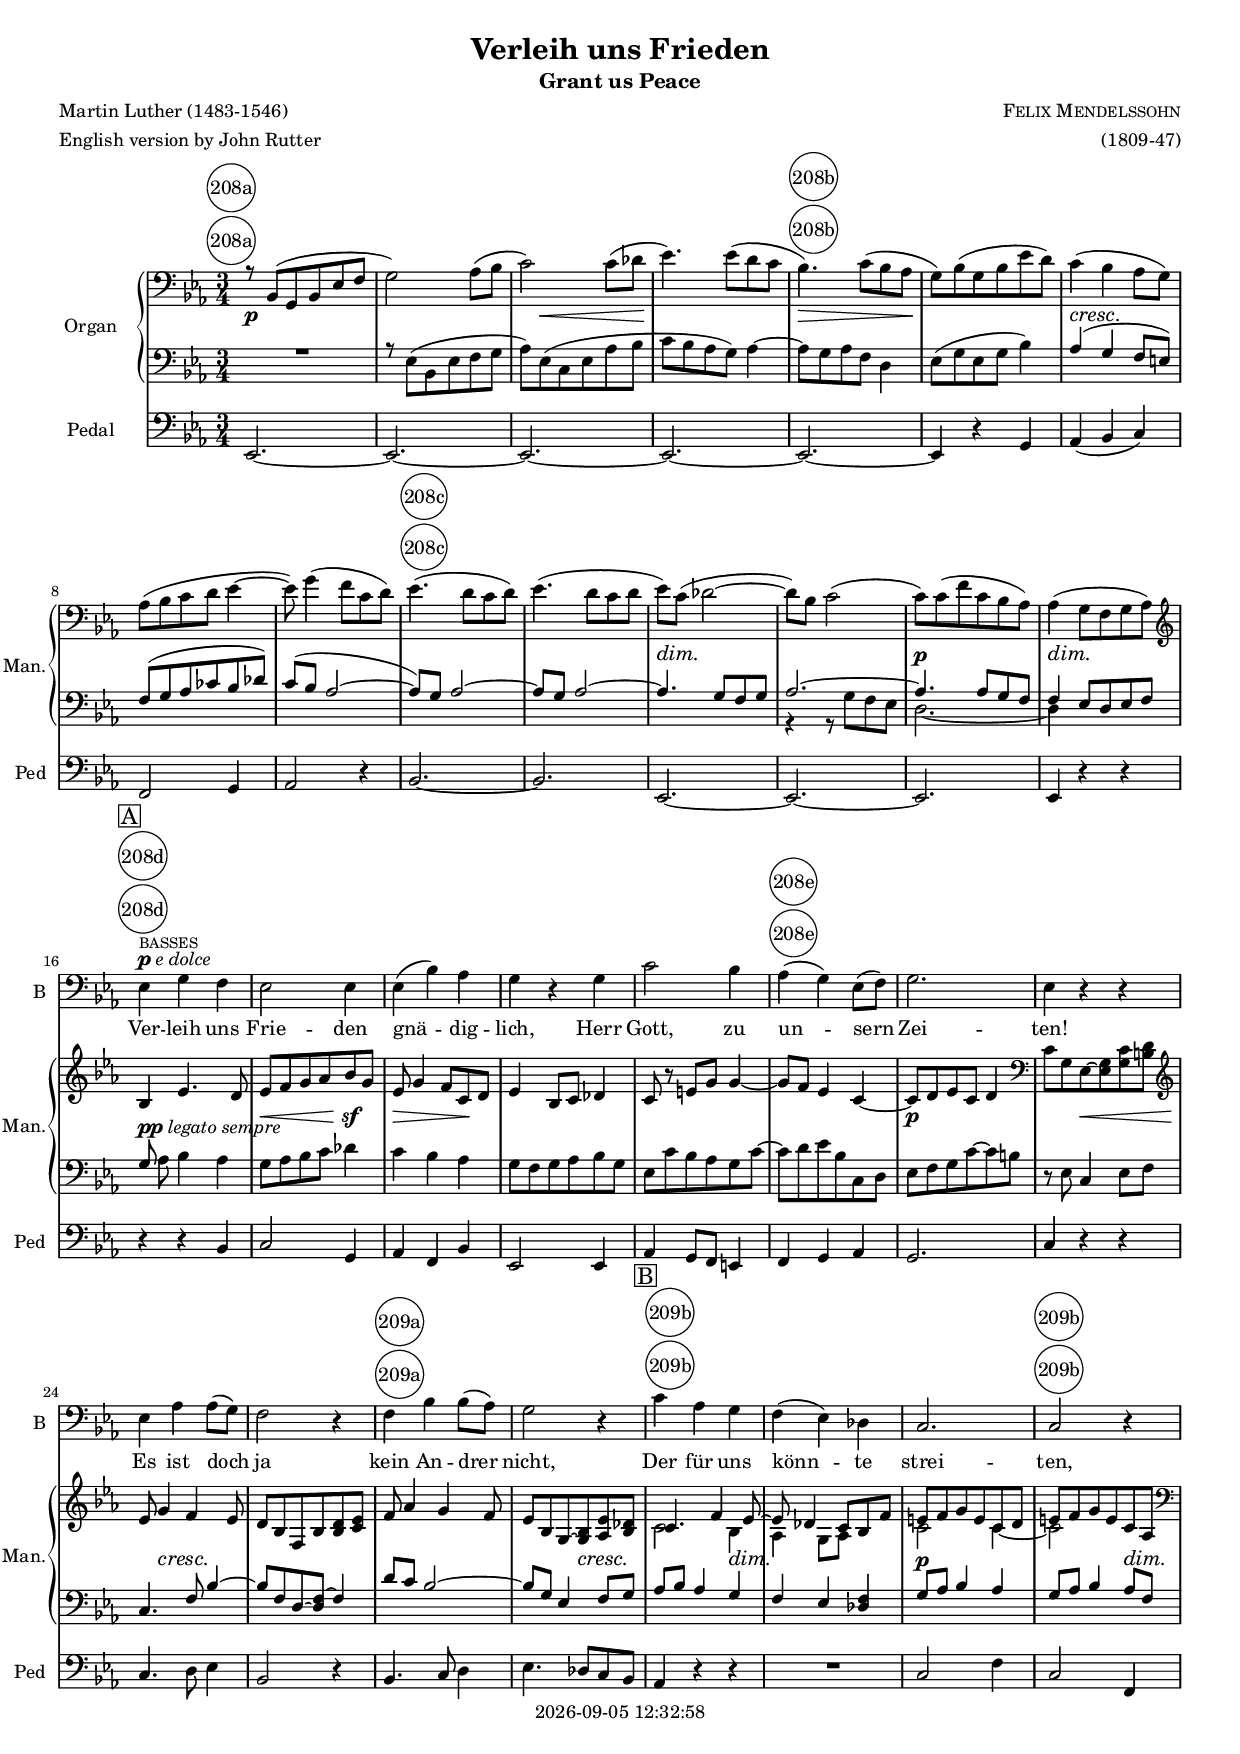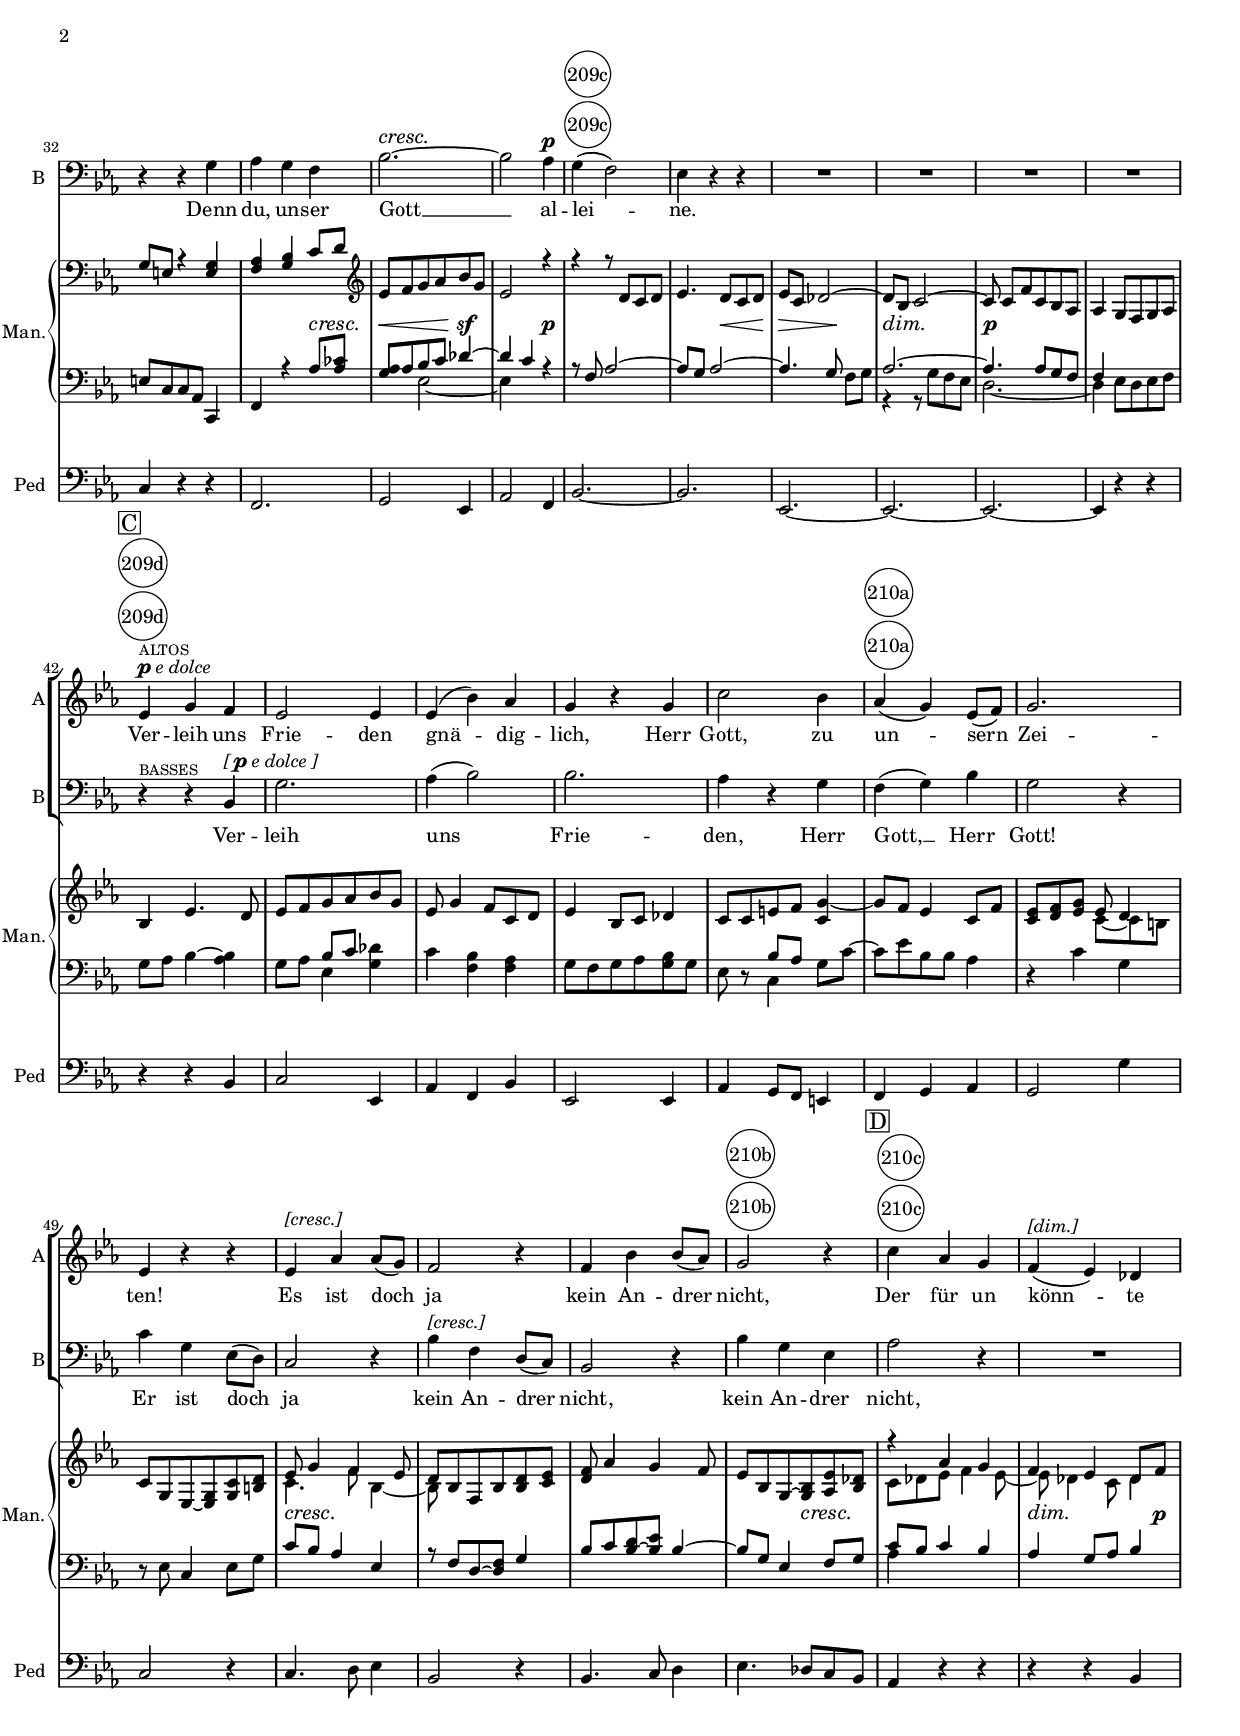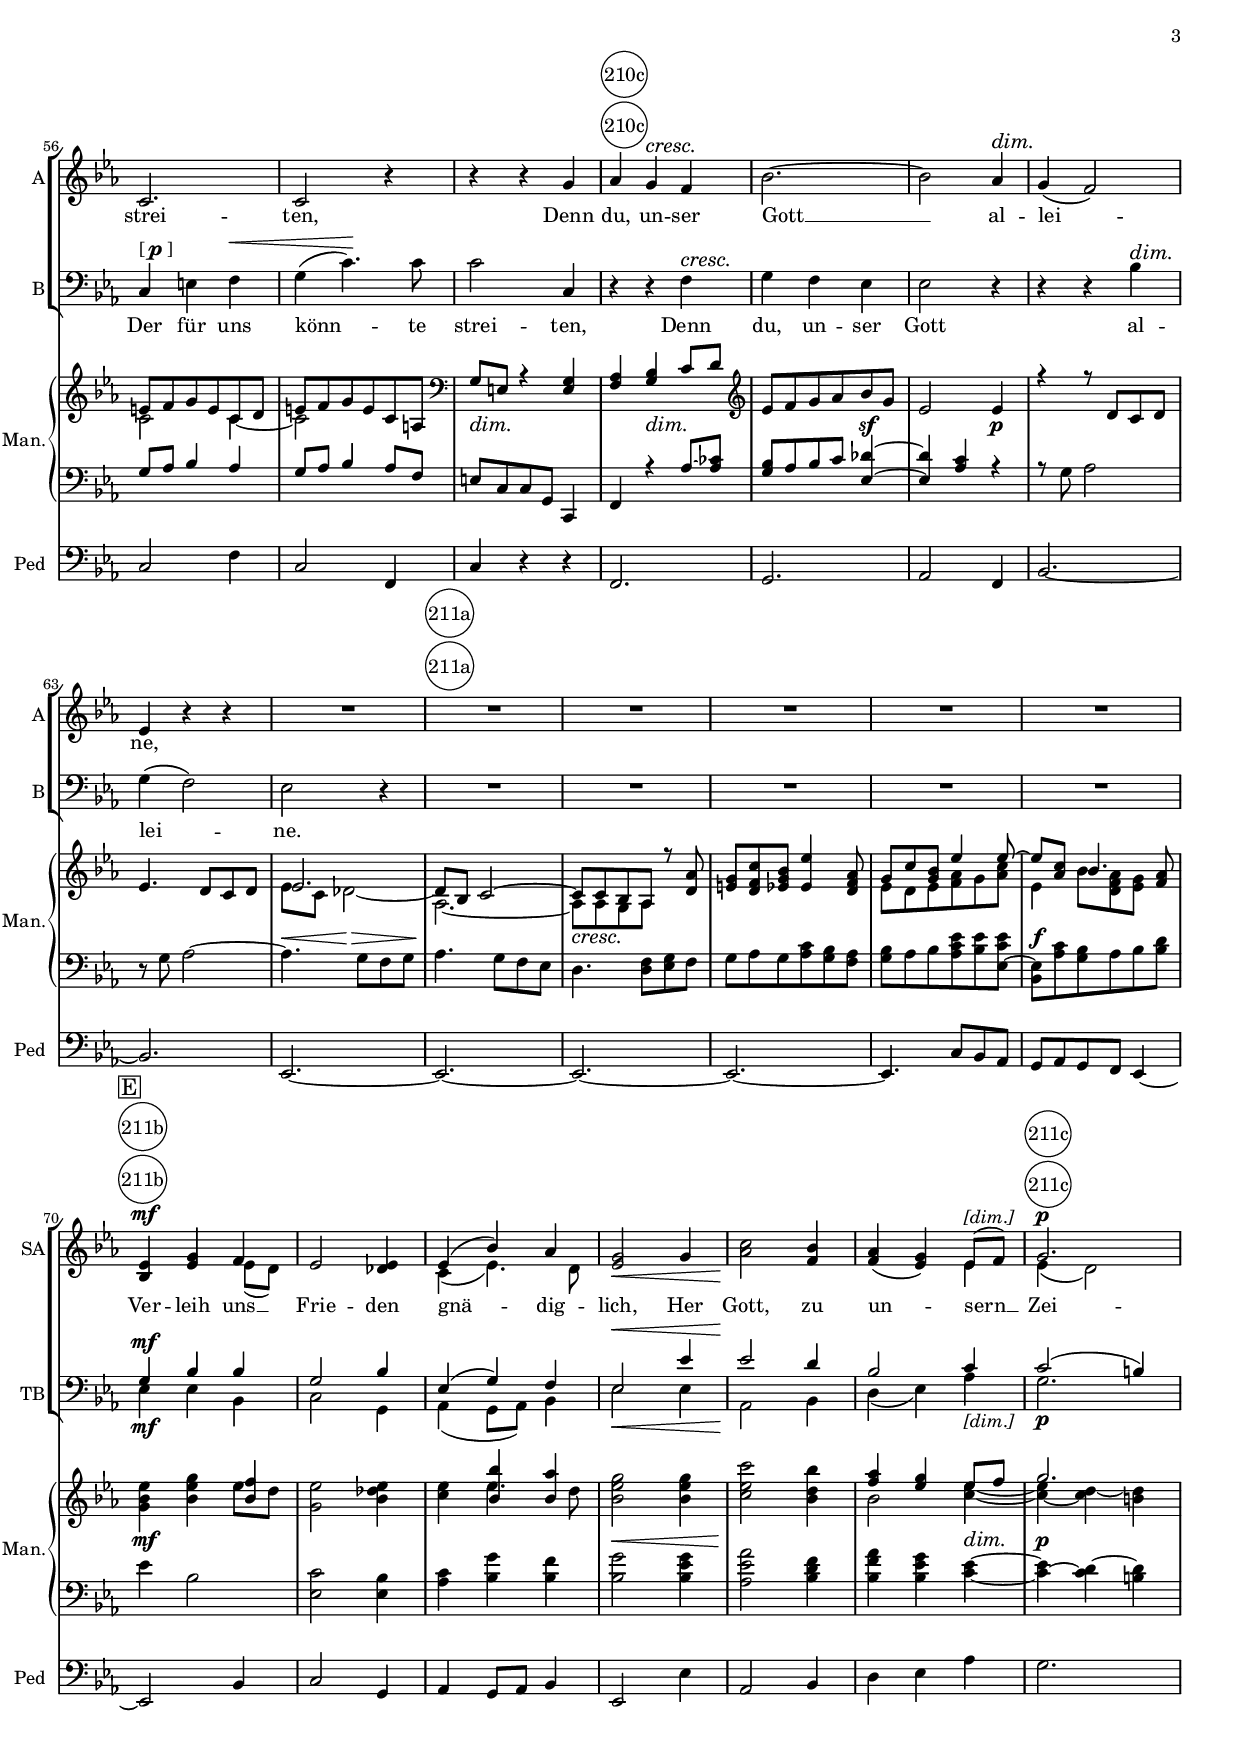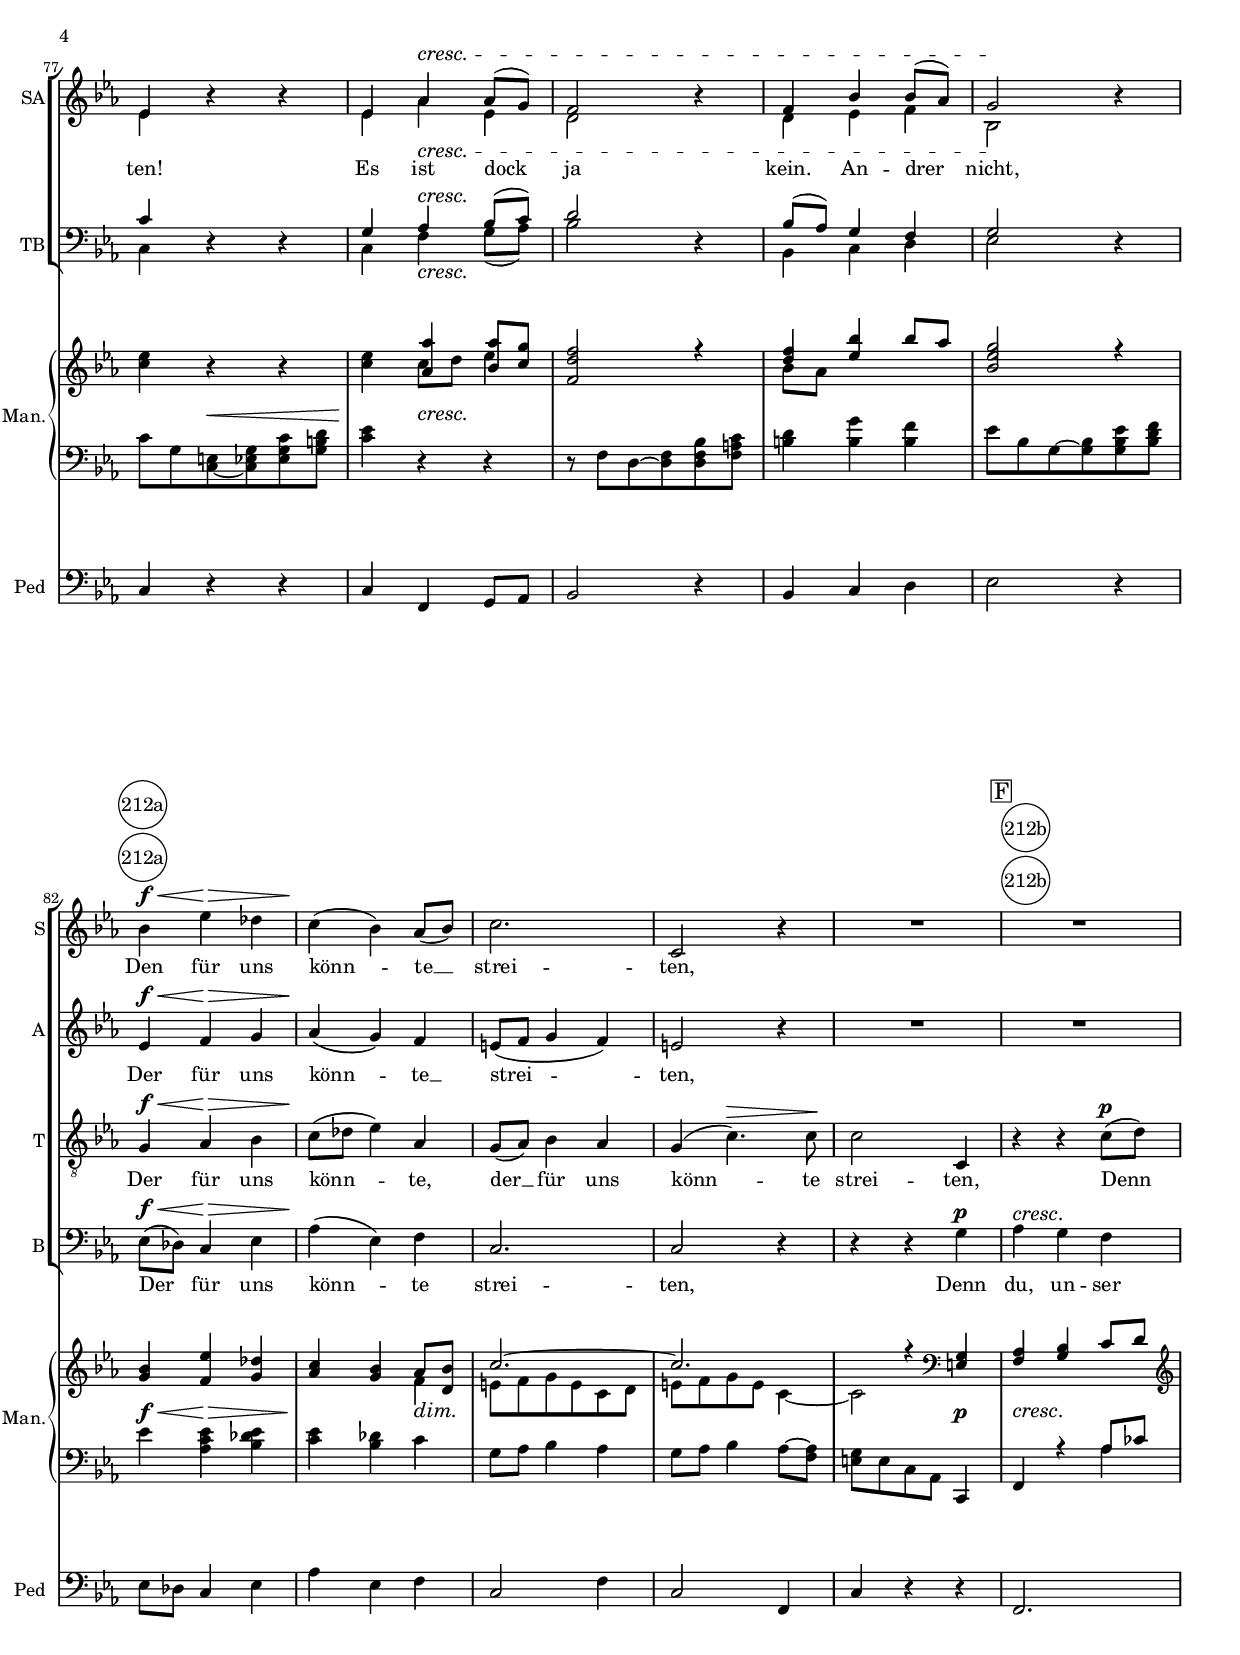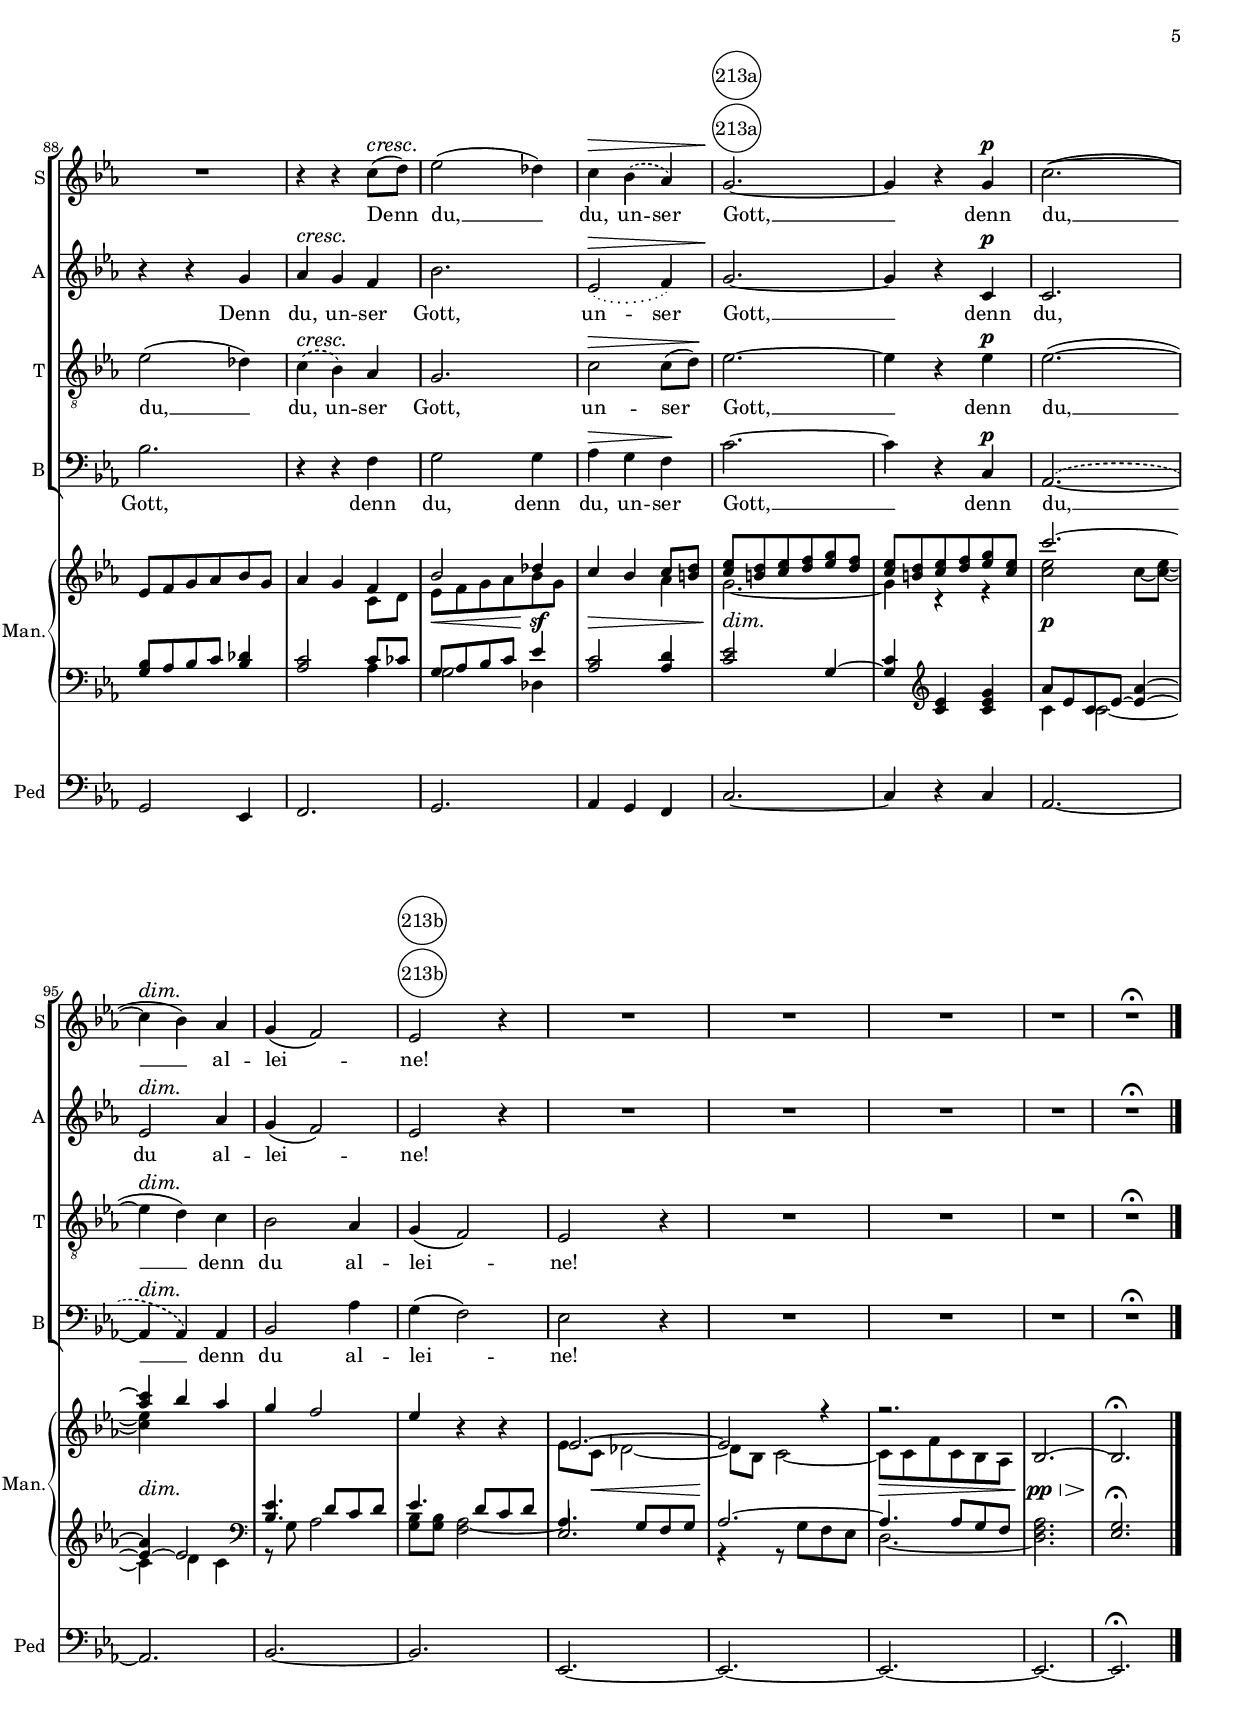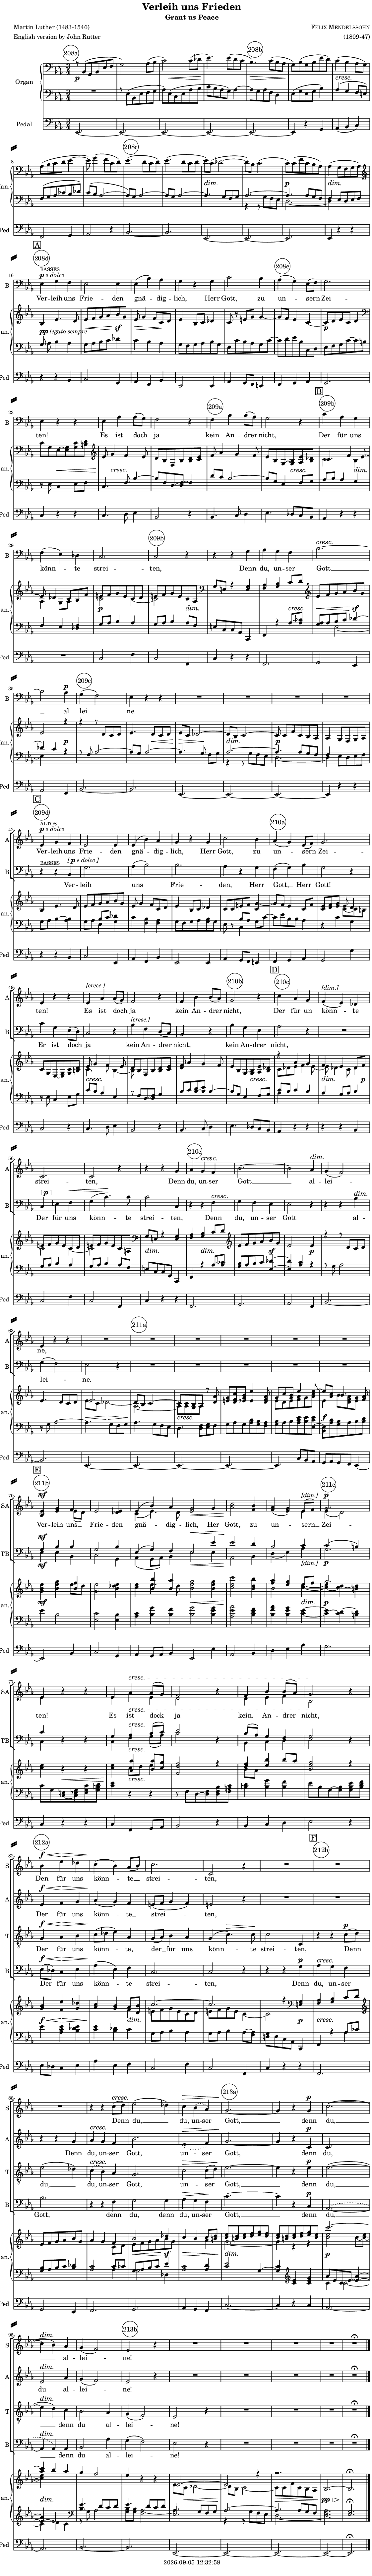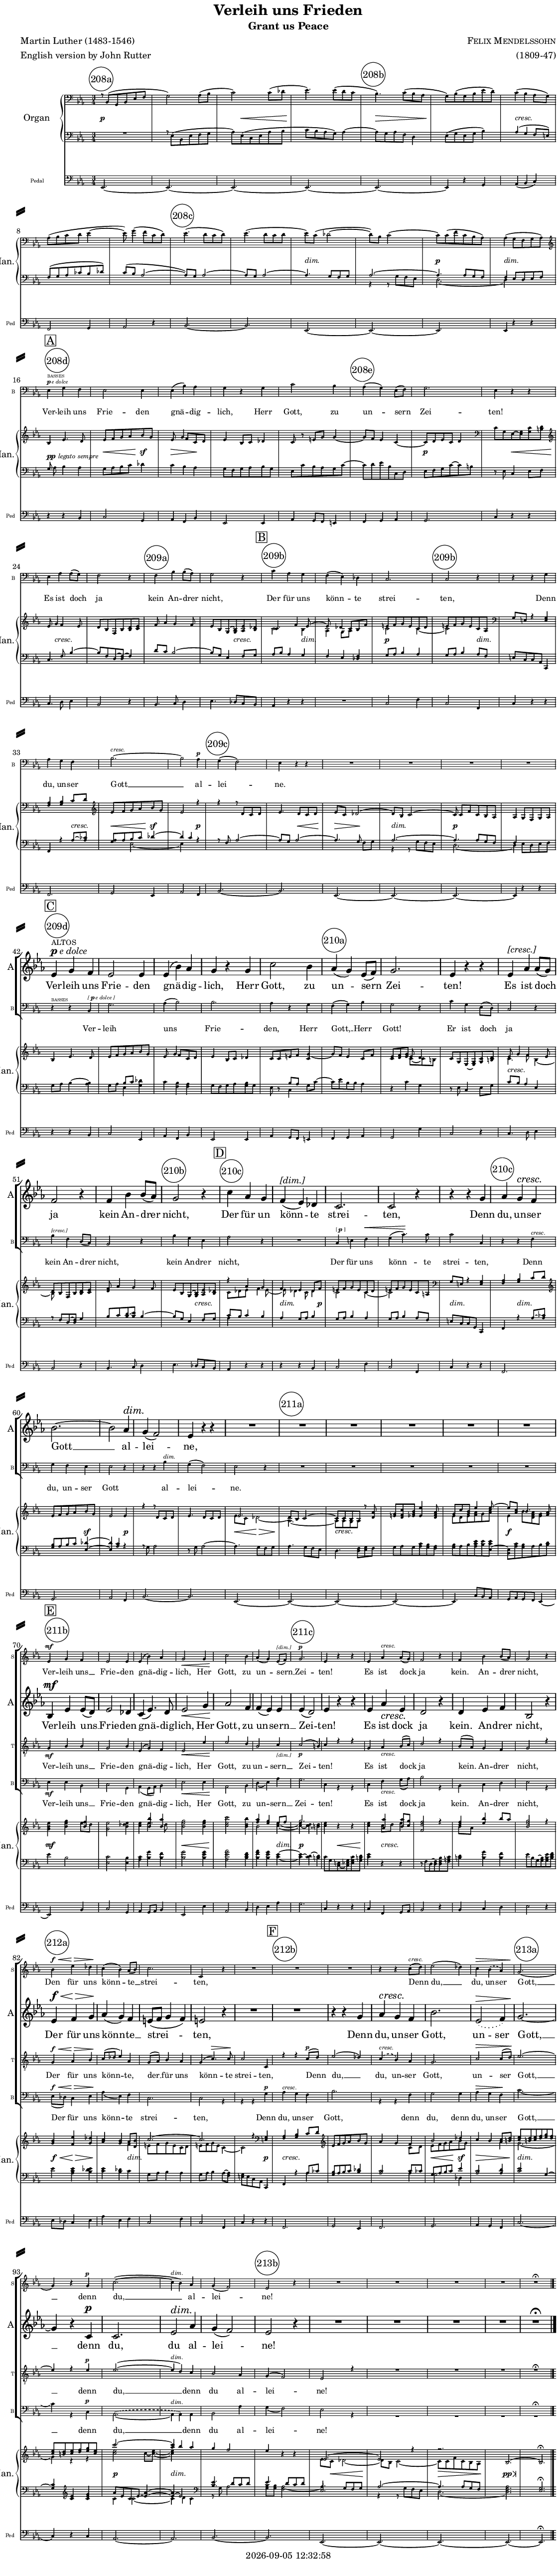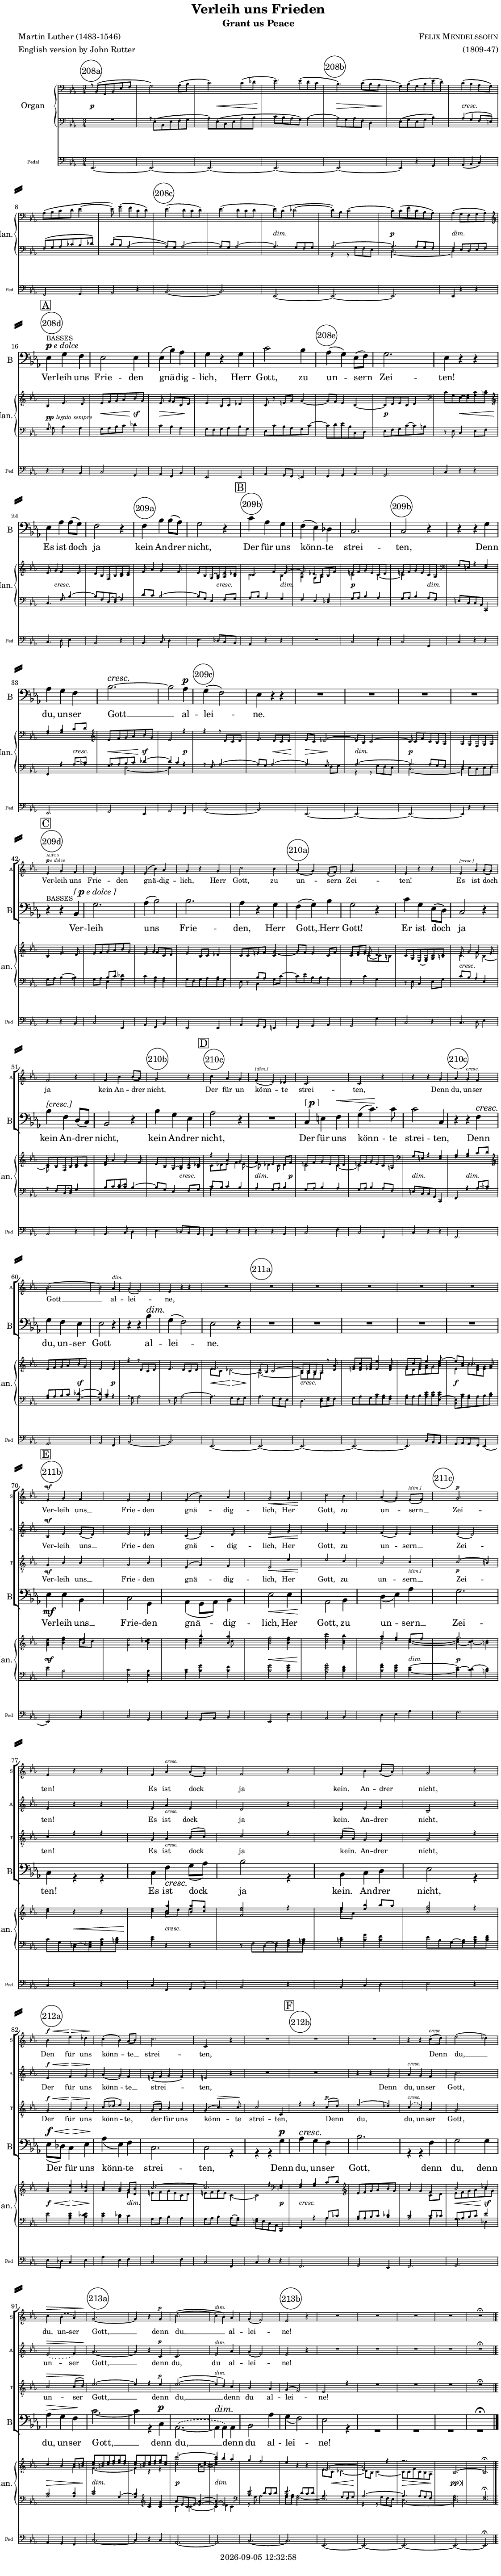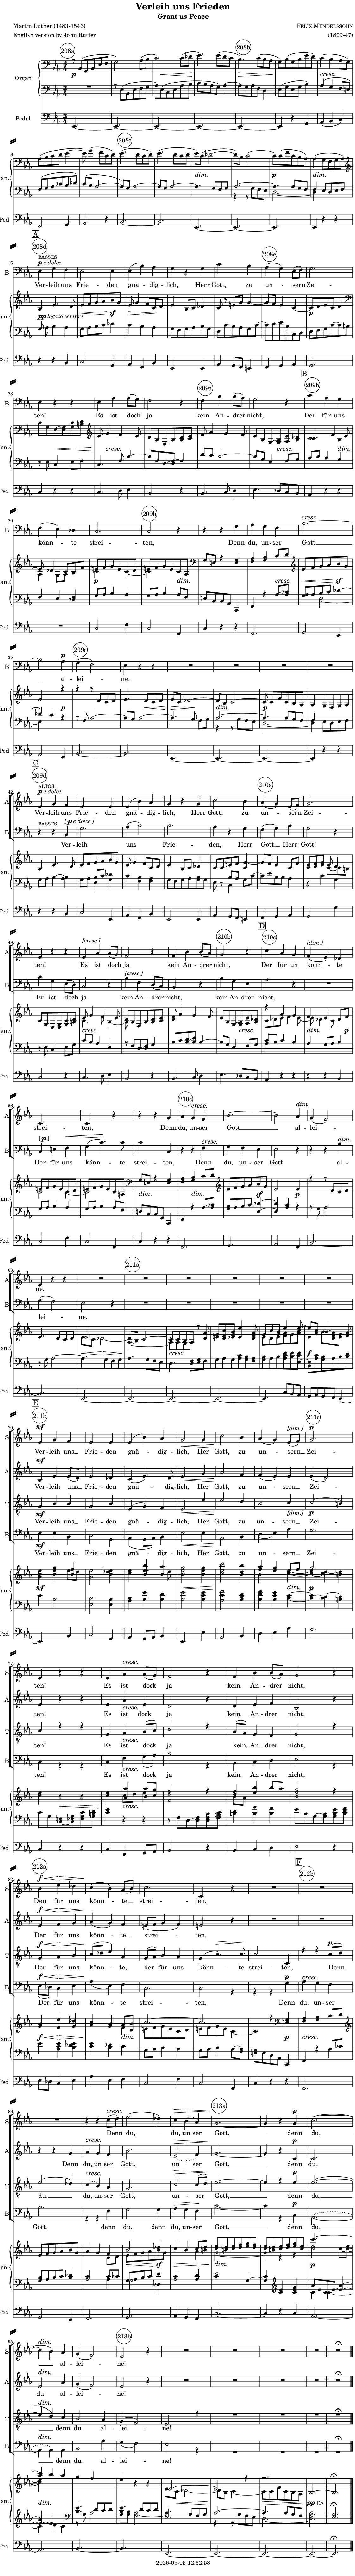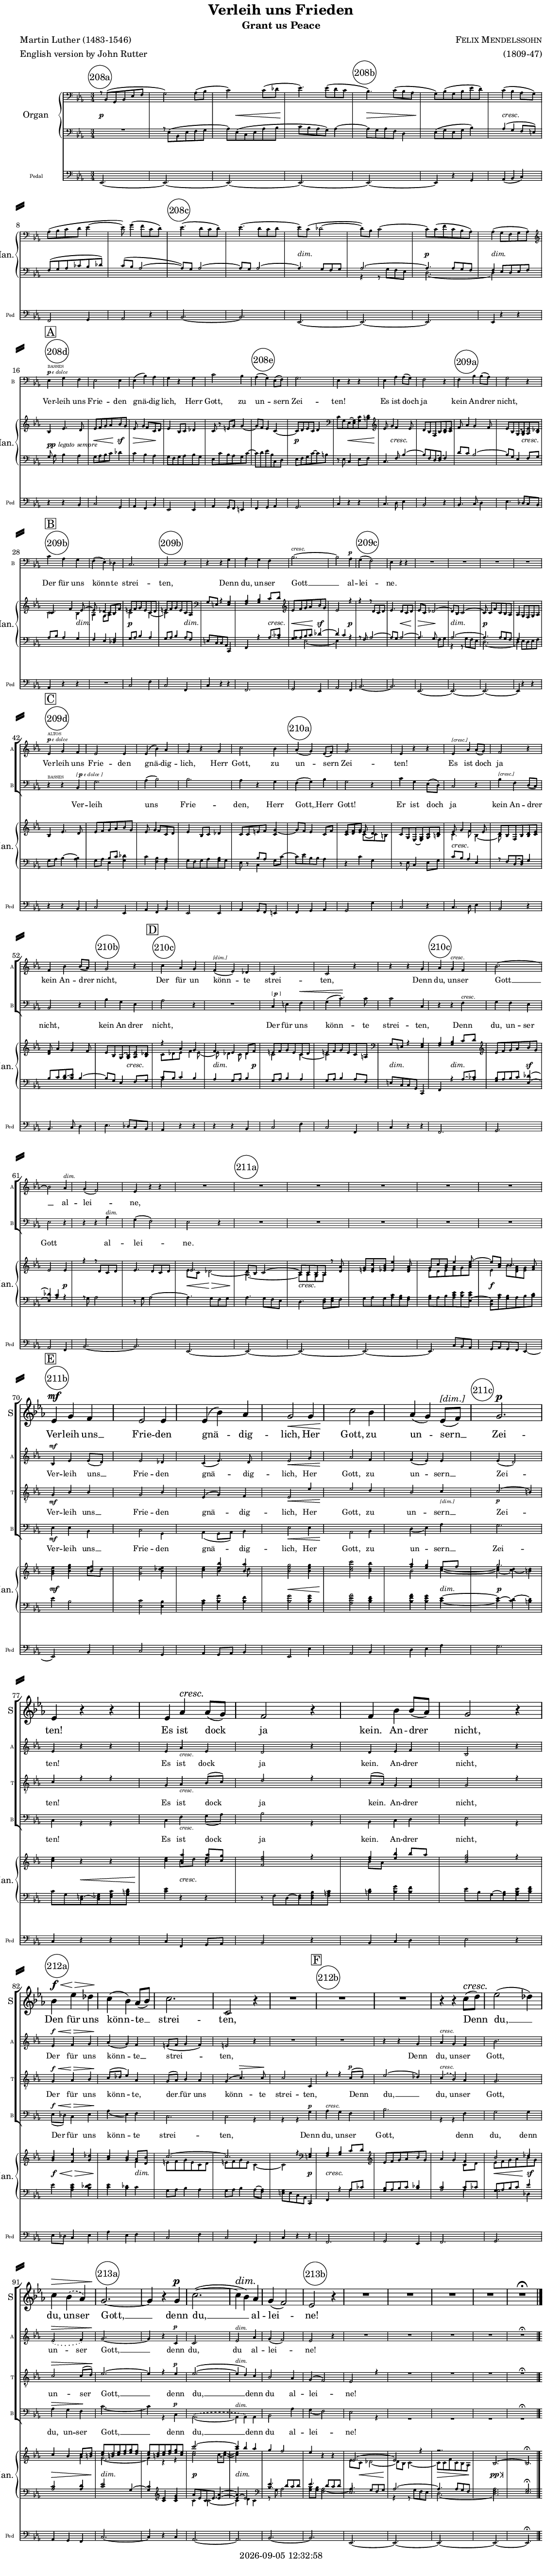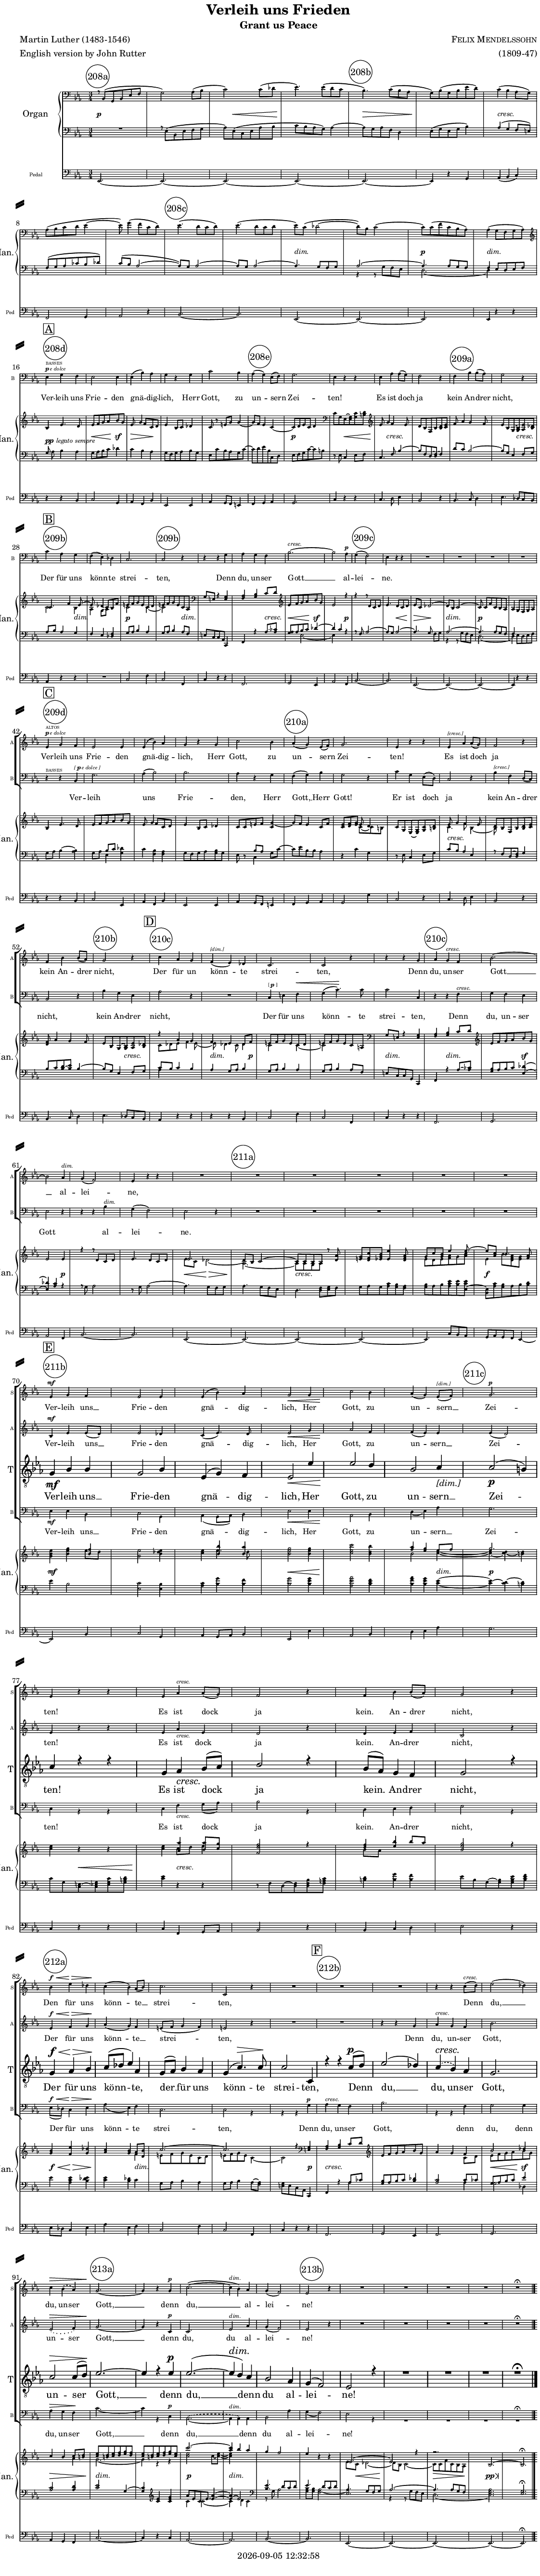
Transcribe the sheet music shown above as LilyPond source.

\version "2.22.0"

\include "articulate.ly"

today = #(strftime "%Y-%m-%d %H:%M:%S" (localtime (current-time)))

\header {
% centered at top
%  dedication  = "dedication"
  title       = "Verleih uns Frieden"
  subtitle    = "Grant us Peace"
%  subsubtitle = "subsubtitle"
%  instrument  = "instrument"
  
% arrangement of following lines:
%
%  poet    composer
%  meter   arranger
%  piece       opus

  composer    = \markup\smallCaps "Felix Mendelssohn"
  arranger    = "(1809-47)"
%  opus        = "opus"

  poet        = "Martin Luther (1483-1546)"
  meter       = "English version by John Rutter"
%  piece       = "piece"

% centered at bottom
% tagline     = "tagline" % default lilypond version
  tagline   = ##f
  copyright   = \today
}

#(set-global-staff-size 16)

% \paper {
%   #(set-paper-size "a4")
%   line-width = 180\mm
%   left-margin = 20\mm
%   bottom-margin = 10\mm
%   top-margin = 10\mm
% }

global = {
  \key ees \major
  \time 3/4
}

colour = {
  \override NoteHead.color   = #red
  \override Stem.color       = #red
  \override Beam.color       = #red
  \override Accidental.color = #red
  \override Slur.color       = #red
  \override Tie.color        = #red
  \override Dots.color       = #red
}

black = {
  \override NoteHead.color   = #black
  \override Stem.color       = #black
  \override Beam.color       = #black
  \override Accidental.color = #black
  \override Slur.color       = #black
  \override Tie.color        = #black
  \override Dots.color       = #black
}

TempoTrack = {
  \set Score.tempoHideNote = ##t
  \tempo 4=100
  s2.*101
  \tempo 4=50
  s2.
}

RehearsalTrack = {
%  \set Score.currentBarNumber = #5
%  \mark \markup { \box 5 }
  \textMark \markup { \circle "208a" } s2.*4
  \textMark \markup { \circle "208b" } s2.*5
  \textMark \markup { \circle "208c" } s2.*6
  \textMark \markup { \circle "208d" }
  \mark     \markup { \box    "A"    } s2.*5
  \textMark \markup { \circle "208e" } s2.*5
  \textMark \markup { \circle "209a" } s2.*2
  \textMark \markup { \circle "209b" }
  \mark     \markup { \box    "B"    } s2.*3
  \textMark \markup { \circle "209b" } s2.*5
  \textMark \markup { \circle "209c" } s2.*6 \break
  \textMark \markup { \circle "209d" }
  \mark     \markup { \box    "C"    } s2.*5
  \textMark \markup { \circle "210a" } s2.*6
  \textMark \markup { \circle "210b" } s2.
  \textMark \markup { \circle "210c" }
  \mark     \markup { \box    "D"    } s2.*5
  \textMark \markup { \circle "210c" } s2.*6
  \textMark \markup { \circle "211a" } s2.*5 \break
  \textMark \markup { \circle "211b" }
  \mark     \markup { \box    "E"    } s2.*6
  \textMark \markup { \circle "211c" } s2.*6 \break
  \textMark \markup { \circle "212a" } s2.*5
  \textMark \markup { \circle "212b" }
  \mark     \markup { \box    "F"    } s2.*5
  \textMark \markup { \circle "213a" } s2.*5
  \textMark \markup { \circle "213b" } s2.*6
}

noA = { s2.*69 }
noB = { s2.*12 }
noC = { s2.*20 }

sopranoA = \relative {
  R2.*69
}

sopranoB = \relative {
  \override DynamicTextSpanner.style = #'none
  ees'4^\mf g f % 211b
  ees2 4
  ees4(bes') aes
  g2\< 4
  c2\! bes4
  aes4(g) ees8\omit\dim^\markup\italic "[dim.]" (f)
  g2.^\p % 211c
  ees4 \once\partCombineChords r \once\partCombineChords r
  ees4 aes^\cresc aes8(g)
  f2 \once\partCombineChords r4
  f4 bes bes8(aes)
  g2\omit\f r4
}

sopranoC = \relative {
  \override DynamicTextSpanner.style = #'none
  bes'4^\f^\< ees \> des % 212a
  c4\!(bes) aes8(bes)
  c2.
  c,2 r4
  R2.*3
  r4 r c'8^\cresc(d) % 212b++
  ees2(des4)
  c4^\> \slurDashed bes4(aes) \slurSolid
  g2.~\! % 213a
  g4 r g^\p
  c2.~(
  c4^\dim bes) aes
  g4(f2)
  ees2\omit\pp r4 % 213b
  R2.*4
  R2.\fermata
  \bar "|."
}

wordsB = \lyricmode {
  Ver -- leih uns __ Frie -- den gnä -- dig -- lich,
  Her Gott,
  zu un -- sern __ Zei -- ten!
  Es ist dock ja kein.
  An -- drer nicht,
}

wordsSopA = \lyricmode {
}

wordsSopC = \lyricmode {
  Den für uns könn -- te __ strei -- ten,
  Denn du, __ du, \set ignoreMelismata = ##t un -- ser \unset ignoreMelismata Gott, __
  denn du, __ al -- lei -- ne!
}

wordsMidiSop = \lyricmode {
  "Ver" "leih " "uns "  Frie "den " gnä dig "lich, "
  "\nHer " "Gott, "
  "\nzu " un "sern "  Zei "ten! "
  "\nEs " "ist " "dock " "ja " "kein. "
  "\nAn" "drer " "nicht, "
  "\nDen " "für " "uns " könn "te "  strei "ten, "
  "\nDenn " "du, "  "du, " \set ignoreMelismata = ##t un "ser " \unset ignoreMelismata "Gott, " 
  "\ndenn " "du, "  al lei "ne! "
}

altoA = \relative {
  \override DynamicTextSpanner.style = #'none
  R2.*41
  ees'4\omit\p^\markup\italic {\dynamic p e dolce}^\markup\smallCaps altos g f % 209d
  ees2 4
  ees4(bes') aes
  g4 r g
  c2 bes4
  aes4(g) ees8(f) % 210a
  g2.
  ees4 r r
  ees4\omit\cresc^\markup\italic "[cresc.]" aes aes8(g)
  f2 r4
  f4 bes bes8(aes)
  g2 r4 % 210b
  c4 aes g
  f4\omit\dim^\markup\italic "[dim.]" (ees) des
  c2.
  c2 r4
  r4 r g'
  aes4 g^\cresc f % 210c
  bes2.~
  bes2 aes4^\dim
  g4(f2)
  ees4\omit\p r r
  R2.*6
}

altoB = \relative {
  \override DynamicTextSpanner.style = #'none
  bes4^\mf ees ees8(d) % 211b
  ees2 des4
  c4(ees4.) d8
  ees2\< g4
  aes2\! f4
  f4(ees) ees\omit\dim
  ees4(d2) % 211c
  ees4 r r
  ees4 aes\cresc ees
  d2 r4
  d4 ees f
  bes,2\omit\f r4
}

altoC = \relative {
  ees'4^\f^\< f^\> g % 212a
  aes4\!(g) f
  e8(f g4 f)
  e2 r4
  R2.
  R2. % 212b
  r4 r g
  aes^\cresc g f
  bes2.
  \slurDotted ees,2^\>(f4) \slurSolid
  g2.\!~ % 213a
  g4 r c,^\p
  c2.
  ees2^\dim aes4
  g4(f2)
  ees2\omit\pp r4
  R2.*4
  R2.\fermata
}

wordsAltoA = \lyricmode {
  Ver -- leih uns Frie -- den gnä -- dig -- lich,
  Herr Gott, zu un -- sern Zei -- ten!
  Es ist doch ja kein An -- drer nicht,
  Der für un könn -- te strei -- ten,
  Denn du, un -- ser Gott __ al -- lei -- ne,
}

wordsAltoC = \lyricmode {
  Der für uns könn -- te __ strei -- ten,
  Denn du, un -- ser Gott, \set ignoreMelismata = ##t un -- ser \unset ignoreMelismata Gott, __
  denn du, du al -- lei -- ne!
}

wordsMidiAlto = \lyricmode {
  "Ver" "leih " "uns " Frie "den " gnä dig "lich, "
  "\nHerr " "Gott, " "zu " un "sern " Zei "ten! "
  "\nEs " "ist " "doch " "ja " "kein " An "drer " "nicht, "
  "\nDer " "für " "un " könn "te " strei "ten, "
  "\nDenn " "du, " un "ser " "Gott "  al lei "ne, "

  "\nVer" "leih " "uns "  Frie "den " gnä dig "lich, "
  "\nHer " "Gott, "
  "\nzu " un "sern "  Zei "ten! "
  "\nEs " "ist " "dock " "ja " "kein. "
  "\nAn" "drer " "nicht, "

  "\nDer " "für " "uns " könn "te "  strei "ten, "
  "\nDenn " "du, " un "ser " "Gott, " \set ignoreMelismata = ##t un "ser " \unset ignoreMelismata "Gott, " 
  "\ndenn " "du, " "du " al lei "ne! "
}

tenorB = \relative {
  \override DynamicTextSpanner.style = #'none
  \voiceOne
  \partCombineApart
  g4\mf bes bes % 211b
  g2 bes4
  ees,4(g) f
  ees2\< ees'4
  ees2\! d4
  bes2 c4\omit\dim_\markup\italic "[dim.]"
  c2_\p(b4) % 211c
  c4 r r
  g4 aes\cresc bes8(c)
  d2 r4
  bes8(aes) g4 f
  g2\omit\f r4
}

tenorC = \relative {
  \override DynamicTextSpanner.style = #'none
  g4^\f^\< aes \> bes % 212a
  c8\!(des ees4) aes,
  g8(aes) bes4 aes
  g4(c4.^\>) c8\!
  c2 c,4
  r4 r c'8^\p(d) % 212b
  ees2(des4)
  \slurDashed c4^\cresc(bes) aes \slurSolid
  g2.
  c2^\>c8(d)\!
  ees2.~ % 213a
  ees4 r ees^\p
  ees2.~(ees4^\dim d) c
  bes2 aes4
  g4(f2) % 213b
  ees2\omit\pp r4
  R2.*3
  R2.\fermata
}

wordsTenorA = \lyricmode {
}

wordsTenorC = \lyricmode {
  Der für uns könn -- te,
  der __ für uns könn -- te strei -- ten,
  Denn du, __ \set ignoreMelismata = ##t du, un -- ser Gott, \unset ignoreMelismata
  un -- ser Gott, __
  denn du, __ denn du al -- lei -- ne!
}

wordsMidiTenor = \lyricmode {
  "Ver" "leih " "uns "  Frie "den " gnä dig "lich, "
  "\nHer " "Gott, "
  "\nzu " un "sern "  Zei "ten! "
  "\nEs " "ist " "dock " "ja " "kein. "
  "\nAn" "drer " "nicht, "
  "\nDer " "für " "uns " könn "te, "
  "\nder "  "für " "uns " könn "te " strei "ten, "
  "\nDenn " "du, "  \set ignoreMelismata = ##t "du, " un "ser " "Gott, " \unset ignoreMelismata
  "\nun" "ser " "Gott, " 
  "\ndenn " "du, "  "denn " "du " al lei "ne! "
}

bassA = \relative {
  \override DynamicTextSpanner.style = #'none
  s2.*15 \break
  ees4\omit\p^\markup\italic {\dynamic p e dolce}^\markup\smallCaps basses  g f
  ees2 ees4
  ees4(bes') aes
  g4 r g
  c2 bes4
  aes4(g) ees8(f) % 208e
  g2.
  ees4 r r
  ees4 aes aes8(g)
  f2 r4
  f4 bes bes8(aes) % 209a
  g2 r4
  c4 aes g
  f4(ees) des
  c2.
  c2 r4 % 209b
  r4 r g'
  aes4 g f
  bes2.^\cresc~
  bes2 aes4^\p
  g4(f2) % 209c
  ees4 r r
  R2.*4
  r4^\markup\smallCaps basses r bes^\markup\italic { [ \dynamic p e dolce ] } % 209d (C)
  g'2.
  aes4(bes2)
  bes2.
  aes4 r g
  f4(g) bes % 210a
  g2 r4
  c4 g ees8(d)
  c2 r4
  bes'4\omit\cresc^\markup\italic "[cresc.]" f d8(c)
  bes2 r4
  bes'4 g ees % 210b
  aes2 r4
  R2.
  c,4\omit\p^\markup { [ \dynamic p ] } e f^\<
  g4(c4.\!) c8
  c2 c,4
  r4 r f^\cresc % 210c
  g4 f ees
  ees2 r4
  r4 r bes'^\dim
  g4(f2)
  ees2\omit\p r4
  R2.*5
}

bassB = \relative {
  \override DynamicTextSpanner.style = #'none
  \voiceTwo
  \partCombineApart
  ees4\mf ees bes % 211b
  c2 g4
  aes4(g8 aes) bes4
  ees2\< ees4
  aes,2\! bes4
  d4(ees) aes\omit\dim
  g2.\omit\p % 211c
  c,4 \once\partCombineChords r \once\partCombineChords r
  c4 f\cresc g8(aes)
  bes2 \once\partCombineChords r4
  bes,4 c d
  ees2\omit\f r4
}

bassC = \relative {
  ees8^\f^\<(des) c4^\> ees % 212a
  aes4\!(ees) f
  c2.
  c2 r4
  r4 r g'^\p
  aes^\cresc g f % 212b
  bes2.
  r4 r f
  g2 g4
  aes4^\> g f\!
  c'2.~ % 213a
  c4 r c,^\p
  \slurDashed aes2.~^(
  aes4^\dim aes) aes \slurSolid
  bes2 aes'4
  g4(f2) % 213b
  ees2\omit\pp r4
  R2.*3
  R2.\fermata
}

wordsBassA = \lyricmode {
  Ver -- leih uns Frie -- den gnä -- dig -- lich,
  Herr Gott, zu un -- sern Zei -- ten!
  Es ist doch ja kein An -- drer nicht,
  Der für uns könn -- te  strei -- ten,
  Denn du, un -- ser Gott __ al -- lei -- ne.

  Ver -- leih uns Frie -- den, Herr Gott, __
  Herr Gott!
  Er ist doch ja kein An -- drer nicht,
  kein An -- drer nicht,
  Der für uns könn -- te strei -- ten,
  Denn du, un -- ser Gott al -- lei -- ne.
}

wordsBassC = \lyricmode {
  Der für uns könn -- te strei -- ten,
  Denn du, un -- ser Gott,
  denn du, denn du, un -- ser Gott, __
  denn du, __ denn du al -- lei -- ne!
}

wordsMidiBass = \lyricmode {
  "Ver" "leih " "uns " Frie "den " gnä dig "lich, "
  "\nHerr " "Gott, " "zu " un "sern " Zei "ten! "
  "\nEs " "ist " "doch " "ja " "kein " An "drer " "nicht, "
  "\nDer " "für " "uns " könn "te " strei "ten, "
  "\nDenn " "du, " un "ser " "Gott "  al lei "ne. "

  "\nVer" "leih " "uns " Frie "den, " "Herr " "Gott, " 
  "\nHerr " "Gott! "
  "\nEr " "ist " "doch " "ja " "kein " An "drer " "nicht, "
  "\nkein " An "drer " "nicht, "
  "\nDer " "für " "uns " könn "te " strei "ten, "
  "\nDenn " "du, " un "ser " "Gott " al lei "ne. "

  "\nVer" "leih " "uns "  Frie "den " gnä dig "lich, "
  "\nHer " "Gott, "
  "\nzu " un "sern "  Zei "ten! "
  "\nEs " "ist " "dock " "ja " "kein. "
  "\nAn" "drer " "nicht, "

  "\nDer " "für " "uns " könn "te " strei "ten, "
  "\nDenn " "du, " un "ser " "Gott, "
  "\ndenn " "du, " "denn " "du, " un "ser " "Gott, " 
  "\ndenn " "du, "  "denn " "du " al lei "ne! "
}

organRHone = \relative {
  \global
  \clef bass
  r8\omit\p bes,(g bes ees f
  g2) aes8(bes
  c2\omit\<) c8(des
  ees4.\!) ees8(d c
  bes4.\omit\>) c8(bes aes % 208b
  g8\!) bes(g bes ees d)
  c4\omit\cresc(bes aes8 g)\omit\cresc
  aes8(bes c d ees4~
  ees8) g4(f8 c d)
  ees4.(d8 c d) % 208c
  ees4.(d8 c d
  ees8\omit\dim) c(des2~
  des8) bes c2(
  c8\omit\p) c(f c bes aes)
  aes4\omit\dim(g8 f g aes) \clef treble
  bes4\omit\pp ees4. d8 % 208d
  ees8\omit\< f g aes bes\omit\sf g
  ees8\omit\> g4 f8 c\! d
  ees4 bes8 c des4
  c8 r e g g4~
  g8 f ees4 c~ % 208e
  c8\omit\p d ees c d4 \clef bass
  c8 g ees\omit\<~<ees g> <g c> <b d> \clef treble
  ees8\! g4\omit\cresc f ees8
  d8 bes f bes <bes d> <c ees>
  f8 aes4 g f8 % 209a
  ees8 bes g~<g bes>\omit\cresc <aes ees'> <bes des>
  c4. f4 ees8~\omit\dim
  ees8 des4 c8 bes f'
  e8\omit\p f g e c d
  e8 f g e c\omit\dim aes \clef bass % 209b
  g8 e r4 <e g>
  <f aes>4 <g bes> c8\omit\cresc d \clef treble
  ees8\omit\< f g aes bes\omit\sf g
  ees2 r4\omit\p
  r4 r8 d c d % 209c
  ees4. d8\omit\< c d
  ees8\omit\> c des2~\!
  des8\omit\dim bes c2~
  c8\omit\p c f c bes aes
  aes4 g8 f g aes
  bes4 ees4. d8 % 209d
  ees8 f g aes bes g
  ees8 g4 f8 c d
  ees4 bes8 c des4
  c8 c e f <c g'>4~
  g'8 f ees4 c8 f % 210a
  <c ees>8 <d f> <ees g> ees d4
  c8 g ees~<ees g> <g c> <b d>
  ees8\omit\cresc g4 f ees8
  d8 bes f bes <bes d> <c ees>
  <d f>8 aes'4 g f8
  ees8 bes g~<g bes>\omit\cresc <aes ees'> <bes des> % 210b
  r4 aes'4 g
  f4\omit\dim ees des8 f\omit\p
  e8 f g e c d
  e8 f g e c a \clef bass
  g8\omit\dim e r4 <e g>
  <f aes>4 <g bes>\omit\cresc c8 d \clef treble % 210c
  ees8 f g aes bes\omit\sf g
  ees2 4\omit\p
  r4 r8 d c d
  ees4. d8 c d
  \voiceTwo ees8\omit\< c des2~\omit\> \voiceOne
  des8\! bes c2~ % 211a
  c8\omit\cresc c bes aes r8 <d aes'>
  <e g>8 <d f c'> <ees g bes> <ees ees'>4 <d f aes>8
  g8 c <g bes> ees'4 ees8~
  ees8\omit\f <aes, c> bes4. aes8
  <g bes ees>4\omit\mf <bes ees g> <bes f'> % 211b
  <g ees'>2 <bes des ees>4
  ees4 <bes bes'> <bes aes'>
  <bes ees g>2\omit\< q4
  <c ees c'>2\! <bes d bes'>4
  <f' aes>4 <ees g> ees8\omit\dim f
  g2.\omit\p % 211c
  <c, ees>4 r\omit\< r
  q4\! <aes aes'>\omit\cresc <bes aes'>8 <c g'>
  <f, d' f>2 r4
  <d' f> <ees bes'> bes'8 aes
  <bes, ees g>2 r4
  <g bes>4\omit\f\omit\<<f ees'>\omit\> <g des'> % 212a
  <aes c>4\! <g bes> aes8\omit\dim <d, bes'>
  c'2.~
  c2.
  s4 r \clef bass <e,, g>\omit\p
  <f aes>4\omit\cresc <g bes> c8 d \clef treble % 212b
  ees8 f g aes bes g
  aes4 g f
  bes2\omit\< des4\omit\sf
  c4\omit\> bes c8 <b d>
  <c ees>8\omit\dim <b d> <c ees> <d f> <ees g> <d f> % 213a
  <c ees>8 <b d> <c ees> <d f> <ees g> <c ees>
  c'2.\omit\p~
  <aes c>4\omit\dim bes aes
  g4 f2
  ees4 r r % 213b
  ees,2.\omit\<
  ~ees2\! r4
  r2.\omit\>
  bes2.\omit\pp~
  bes2.\fermata
}

organRHtwo = \relative {
  \global
  s2.*27
  c'2\omit\mf bes4\omit\dim % 209a++ (B)
  aes4 g8 aes s4
  c2\omit\p c4~
  c2 s4\omit\dim
  s2.*16
  s4. c8\omit\p~c b % 210a+
  s2.
  c4.\omit\cresc f8 bes,4~
  bes8 s s2
  s2.
  s2. % 210b
  c8 des ees f4 ees8~
  ees8\omit\dim des4 c8 des4\omit\p
  c2 c4~
  c2 s4
  s2.*6
  \voiceOne ees2. \voiceTwo % 210c+++++
  aes,2.~ % 211a
  aes8\omit\cresc aes g aes s4
  s2.
  ees'8 d ees <f aes> g <aes c>
  ees4\omit\f bes'8 <d, f aes> <ees g> f
  s2\omit\mf ees'8 d % 211b
  s2.
  c4 ees4. d8
  s2.
  s2.
  bes2\omit\f <c ees>4~\omit\dim
  <c ees>4\omit\p~<c d>~<b d> % 211c
  s2.
  s4 c8\omit\cresc d ees4
  s2.
  bes8 aes s2
  s2.
  s2. % 212a
  s2 f4\omit\f\omit\dim
  e8 f g e c d
  e8 f g e c4~
  c2 s4\omit\p
  s2. % 212b
  s2.
  s2 c8\omit\mf d
  ees8\omit\< f g aes bes\omit\sf g
  s2\omit\> aes4
  g2.\omit\dim~ % 213a
  g4 r r
  <c ees>2\omit\p c8~<c ees>~
  q4\omit\dim s2
  s2.
  s4 r r % 213b
  ees,8\omit\pp\omit\< c des2~
  des8\! bes c2~
  c8\omit\> c f c bes aes
  s2.\omit\pp
  s2.
}

dynamicsOrgan = {
  \override DynamicTextSpanner.style = #'none
  s2.\p
  s2.
  s8 s\< s2
  s2.\!
  s2.\> % 208b
  s2.\!
  s2.\cresc
  s2.*4
  s2.\dim % 208c++
  s2.
  s2.\p
  s2.\dim
  s2.-\markup\italic {\dynamic pp legato sempre} % 208d
  s2\< s4\sf
  s2\> s4\!
  s2.
  s2.
  s2. % 208e
  s2.\p
  s4 s2\<
  s8\! s\cresc s2
  s2.
  s2. % 209a
  s4. s\cresc
  s2 s4\dim
  s2.
  s2.\p
  s2 s4\dim % 209b
  s2.
  s2 s4\cresc
  s2\< s4\sf
  s2 s4\p
  s2. % 209c
  s4. s\<
  s4.\> s\!
  s2.\dim s2.\p
  s2.
  s2.*5 % 209d
  s2.*3 % 210a
  s2.\cresc
  s2.
  s2.
  s4. s\cresc % 210b
  s2.
  s2\dim s8 s\p
  s2.
  s2.
  s2.\dim
  s4 s2\dim % 210c
  s2 s4\sf
  s2 s4\p
  s2.
  s2.
  s4\< s2\>
  s2.\! % 211a
  s2.\cresc
  s2.
  s2.
  s2.\f
  s2.\mf % 211b
  s2.
  s2.
  s2.\<
  s2.\!
  s2 s4\dim
  s2.\p % 211c
  s4 s2\<
  s4\! s2\cresc
  s2.
  s2.
  s2.
  s4\f\< s2\> % 212a
  s2\! s4\dim
  s2.
  s2.
  s2 s4\p
  s2.\cresc % 212b
  s2.
  s2.
  s2\< s4\sf
  s2.\>
  s2.\dim % 213a
  s2.
  s2.\p
  s2.\dim
  s2.
  s2.
  s8 s\< s2
  s2.\!
  s2.\>
  s4.\pp\< s\>
  s2.\!
}

organLHone = \relative {
  \global
  \voiceOne
  R2.
  r8 ees\omit\p( bes ees f g
  aes8) ees\omit\<(c ees aes bes\!
  c8 bes aes g) aes4~
  aes8\omit\> g aes f d4 % 208b
  ees8\!(g ees g bes4)
  aes4\omit\cresc( g f8 e)
  f8(g aes ces bes des)
  c8(bes aes2~
  aes8) g aes2~ % 208c
  aes8 g aes2~
  aes4.\omit\dim g8 f g
  aes2.~
  aes4.\omit\p  aes8 g f
  f4\omit\dim ees8 d ees f
  g8\omit\pp aes bes4 aes % 208d
  g8\omit\< aes bes c des4\omit\sf
  c4\omit\> bes aes\!
  g8 f g aes bes g
  ees8 c' bes aes g c~
  c8 d ees bes c, d % 208e
  ees8\omit\p f g c~c b
  r8 ees, c4\omit\< ees8 f
  c4.\! f8\omit\cresc bes4~
  bes8 f d~<d f>~ f4
  d'8 c bes2~ % 209a
  bes8 g ees4 f8\omit\cresc g
  aes8 bes aes4 g\omit\dim
  f4 ees <des f>
  g8\omit\p aes bes4 aes
  g8 aes bes4 aes8\omit\dim f % 209b
  e8 c c aes c,4
  f4 r aes'8\omit\cresc~<aes ces>
  <g aes>8\omit\< aes bes c des4\omit\sf~
  des4 c r\omit\p
  r8 f, aes2~ % 209c
  aes8 g aes2~\omit\<
  aes4.\omit\> g8\! f g
  aes2.~\omit\dim
  aes4.\omit\p aes8 g f
  f4 ees8 d ees f
  g8 aes bes4~<aes bes> % 209d
  g8 aes bes c <g des'>4
  c4 <f, bes> <f aes>
  g8 f g aes <g bes> g
  ees8 r bes' aes g c~
  c8 ees bes bes aes4 % 210a
  r4 c g
  r8 ees c4 ees8 g
  c8\omit\cresc bes aes4 ees
  r8 f d~<d f> g4
  bes8 c <bes d>~<bes ees> bes4~
  bes8 g ees4 f8\omit\cresc g % 210b
  c8 bes c4 bes
  aes4\omit\dim g8 aes bes4\omit\p
  g8 aes bes4 aes
  g8 aes bes4 aes8 f
  e8\omit\dim c c g c,4
  f4 r\omit\cresc aes'8~<aes ces> % 210c
  <g bes>8 aes bes c <ees, des'>4\omit\sf~
  q4 <aes c> r\omit\p
  r8 g8 aes2
  r8 g8 aes2~
  aes4.\omit\< g8\omit\> f g\!
  aes4. g8 f ees % 211a
  d4.\omit\cresc <d f>8 <ees g> f
  g8 aes g <aes c> <g bes> <f aes>
  <g bes>8 aes bes <aes c ees> <bes ees> <ees, c' ees>~
  <ees bes>8\omit\f <aes c> <g bes> aes bes <bes d>
  ees4\omit\mf bes2 % 211b (E)
  <ees, c'>2 <ees bes'>4
  <aes c>4 <bes g'> <bes f'>
  <bes g'>2\omit\< <bes ees g>4\!
  <aes ees' aes>2 <bes d f>4
  <bes f' aes>4 <bes ees g> <c ees>\omit\dim~
  q4\omit\p~<c d>~<b d> % 211c
  c8 g <c, e>~ \omit\< <c ees g> <ees g c> <g b d>
  <c ees>4\! r\omit\cresc r
  r8 f, d~ <d f> <d f bes> <f a c>
  <b d>4 <b g'> <b f'>
  ees8 bes g~<g bes> <g bes ees> <bes d f>
  ees4\omit\f\omit\< <aes, c ees>\omit\> <bes des ees> % 212a
  <c ees>4\! <bes des> c\omit\dim
  g8 aes bes4 aes
  g8 aes bes4 aes8~<f aes>
  <e g>8 e c aes c,4\omit\p
  f4\omit\cresc r aes'8 ces % 212b
  <g bes>8 aes bes c <bes des>4
  <aes c>2 c8 ces
  g8\omit\< aes bes c ees4\omit\sf
  <aes, c>2\omit\> <aes d>4
  <c ees>2\omit\dim g4~ % 213a
  <g c>4 \clef treble <c ees> <c ees g>
  aes'8\omit\p ees c ees~<ees aes>4~
  <ees aes>4\omit\dim ~ees2 \clef bass
  <bes ees>4. d8 c d
  ees4. d8 c d % 213b
  ees,2.\omit\<
  aes2.~\!
  aes4.\omit\> aes8 g f
  s2.\omit\pp
  <ees g>2.\fermata
}

organLHtwo = \relative {
  \global
  \voiceTwo
  s2.*12
  r4 r8 g\omit\p f ees % 208c+++
  d2.~\omit\p
  d4\omit\dim s2\omit\pp
  s2.*18
  s4 ees2~\omit\f % 209b+++
  ees4 s2
  s2. % 209c
  s2.
  s2.
  r4 r8 g8\omit\p f ees
  d2.\omit\p~
  d4 s2
  s2. % 209d
  s4 ees s
  s2.
  s2.
  s4 c s
  s2.*7
  aes'4 s2 % 210b+
  s2.*32
  s2 aes4 % 212b
  s2.
  s2 aes4\omit\mf
  g2\omit\< des4\omit\sf
  s2.
  s2. % 213a
  s2.
  c'4\omit\p c2~
  c4 d c
  r8 g aes2
  <g bes>8\omit\pp q <f aes>2~ % 213b
  \voiceOne aes4. g8 f g \voiceTwo
  r4 r8 g f ees
  d2.~\omit\f\omit\>
  <d f aes>2.\omit\pp
  s2.
}

organPed = \relative {
  \global
  ees,2.\omit\p~
  ees2.~
  ees2.~\omit\<
  ees2.~\!
  ees2.~\omit\> % 208b
  ees4\! r g
  aes4\omit\cresc(bes c)
  f,2 g4
  aes2 r4
  bes2.~ % 208c
  bes2.
  ees,2.~\omit\dim
  ees2.~
  ees2.\omit\p
  ees4 r r\omit\dim
  r4\omit\pp r bes' % 208d
  c2\omit\< g4\omit\sf
  aes4\omit\> f bes\!
  ees,2 4
  aes4 g8 f e4
  f4 g aes % 208e
  g2.\omit\p
  c4 r\omit\< r
  c4.\! d8\omit\cresc ees4
  bes2 r4
  bes4. c8 d4 % 209a
  ees4. des8\omit\cresc c bes
  aes4 r r\omit\dim
  R2.
  c2\omit\p f4
  c2 f,4\omit\dim % 209b
  c'4 r r
  f,2.
  g2\omit\< ees4\omit\sf
  aes2 f4\omit\p
  bes2.~ % 209c
  bes2.
  ees,2.~
  ees2.~
  ees2.~
  ees4 r r
  r4 r bes' % 209d
  c2 ees,4
  aes4 f bes
  ees,2 ees4
  aes4 g8 f e4
  f4 g aes % 210a
  g2 g'4
  c,2 r4
  c4.\omit\cresc d8 ees4
  bes2 r4
  bes4. c8 d4
  ees4. des8\omit\cresc c bes % 210b
  aes4 r r
  r4\omit\dim r bes\omit\p
  c2 f4
  c2 f,4
  c'4\omit\dim r r
  f,2. % 210c
  g2.\omit\mp
  aes2\omit\mf f4\omit\p
  bes2.~
  bes2.
  ees,2.~
  ees2.~ % 211a
  ees2.~\omit\cresc
  ees2.~
  ees4. c'8 bes aes
  g8\omit\f aes g f ees4~
  ees2\omit\mf bes'4 % 211b
  c2 g4
  aes4 g8 aes bes4
  ees,2\omit\< ees'4\!
  aes,2 bes4
  d4 ees aes\omit\dim
  g2.\omit\p % 211c
  c,4 r\omit\< r\!
  c4 f,\omit\cresc g8 aes
  bes2 r4
  bes4 c d
  ees2 r4
  ees8\omit\f\omit\< des c4\omit\> ees % 212a
  aes4\! ees f\omit\dim
  c2 f4
  c2 f,4
  c'4 r r\omit\p
  f,2.\omit\cresc % 212b
  g2 ees4
  f2.
  g2.\omit\<
  aes4\omit\> g f
  c'2.\omit\dim~ % 213a
  c4 r c
  aes2.~\omit\p
  aes2.\omit\dim
  bes2.~
  bes2. % 213b
  ees,2.~
  ees2.~
  ees2.~
  ees2.~
  ees2.\fermata\omit\pp
}

\book {
  \bookOutputSuffix "single"
  \score {
%   \articulate
    <<
      <<
        \new ChoirStaff <<
                                % Single soprano staff
          \new Staff = sop \with {
            instrumentName = #"Soprano"
            shortInstrumentName = #"S"
          }
          <<
            \set Staff.midiInstrument = "choir aahs"
            \new Voice \TempoTrack
            \new Voice \RehearsalTrack
            \new Voice = "soprano" { \global \noA \noB \sopranoC }
            \new Lyrics \lyricsto "soprano" \wordsSopC
          >>
                                % Single alto staff
          \new Staff = alto \with {
            instrumentName = #"Alto"
            shortInstrumentName = #"A"
          }
          <<
            \set Staff.midiInstrument = "choir aahs"
            \new Voice = "alto" { \global \altoA \noB \altoC }
            \new Lyrics \lyricsto "alto" { \wordsAltoA \wordsAltoC }
          >>
                                % Single tenor staff
          \new Staff =tenor \with {
            instrumentName = #"Tenor"
            shortInstrumentName = #"T"
          }
          <<
            \set Staff.midiInstrument = "choir aahs"
            \clef "treble_8"
            \new Voice = "tenor" { \global \noA \noB \tenorC }
            \new Lyrics \lyricsto "tenor" \wordsTenorC
          >>
                                % Single bass staff
          \new Staff =bass \with {
            instrumentName = #"Bass"
            shortInstrumentName = #"B"
          }
          <<
            \set Staff.midiInstrument = "choir aahs"
            \clef "bass"
            \new Voice = "bass" { \global \bassA \noB \bassC }
            \new Lyrics \lyricsto "bass" { \wordsBassA \wordsBassC }
          >>
                                % Joint soprano/alto staff
          \new Staff =women \with {
            instrumentName = #"Soprano/Alto"
            shortInstrumentName = #"SA"
            printPartCombineTexts = ##f
          }
          <<
            \set Staff.midiInstrument = "choir aahs"
            \new Voice \RehearsalTrack
            \new NullVoice = "aligner" { \noA \sopranoB \noC }
            \new Voice \partCombine { \global \noA \sopranoB \noC }
                                    { \global \noA \altoB    \noC }
            \new Lyrics \lyricsto "aligner" \wordsB
          >>
                                % Joint tenor/bass staff
          \new Staff = men \with {
            instrumentName = #"Tenor/Bass"
            shortInstrumentName = #"TB"
            printPartCombineTexts = ##f
          }
          <<
            \set Staff.midiInstrument = "choir aahs"
            \clef "bass"
            \new Voice \partCombine { \global \noA \tenorB \noC }
                                    { \global \noA \bassB  \noC }
          >>
        >>
        \new PianoStaff \with {
          instrumentName = "Organ"
          shortInstrumentName = "Man."
          printPartCombineTexts = ##f
        }
        <<
          \new Staff = "rh" \with { printPartCombineTexts = ##f } <<
            \set Staff.midiInstrument = "church organ"
            \clef "treble"
            \new Voice \partCombine \organRHone \organRHtwo
          >>
          \new Dynamics \dynamicsOrgan
          \new Staff = "lh" \with { printPartCombineTexts = ##f } <<
            \set Staff.midiInstrument = "church organ"
            \clef "bass"
            \new Voice \partCombine \organLHone \organLHtwo
          >>
        >>
        \new Staff \with { instrumentName = #"Pedal" shortInstrumentName = #"Ped" } <<
          \set Staff.midiInstrument = "church organ"
          \clef "bass"
          \new Voice \organPed
        >>
      >>
    >>
    \layout {
      indent = 1.5\cm
      \context { \Staff
                 \RemoveAllEmptyStaves
                 \consists Merge_rests_engraver
      }
    }
  }
}

\book {
  \bookOutputSuffix "singlepage"
  \paper {
    top-margin = 0
    left-margin = 7
    right-margin = 1
    paper-width = 190\mm
    page-breaking = #ly:one-page-breaking
    system-system-spacing.basic-distance = #15
    system-separator-markup = \slashSeparator
  }
  \score {
%   \articulate
    <<
      <<
        \new ChoirStaff <<
                                % Single soprano staff
          \new Staff = sop \with {
            instrumentName = #"Soprano"
            shortInstrumentName = #"S"
          }
          <<
            \set Staff.midiInstrument = "choir aahs"
            \new Voice \TempoTrack
            \new Voice \RehearsalTrack
            \new Voice = "soprano" { \global \noA \noB \sopranoC }
            \new Lyrics \lyricsto "soprano" \wordsSopC
          >>
                                % Single alto staff
          \new Staff = alto \with {
            instrumentName = #"Alto"
            shortInstrumentName = #"A"
          }
          <<
            \set Staff.midiInstrument = "choir aahs"
            \new Voice = "alto" { \global \altoA \noB \altoC }
            \new Lyrics \lyricsto "alto" { \wordsAltoA \wordsAltoC }
          >>
                                % Single tenor staff
          \new Staff =tenor \with {
            instrumentName = #"Tenor"
            shortInstrumentName = #"T"
          }
          <<
            \set Staff.midiInstrument = "choir aahs"
            \clef "treble_8"
            \new Voice = "tenor" { \global \noA \noB \tenorC }
            \new Lyrics \lyricsto "tenor" \wordsTenorC
          >>
                                % Single bass staff
          \new Staff =bass \with {
            instrumentName = #"Bass"
            shortInstrumentName = #"B"
          }
          <<
            \set Staff.midiInstrument = "choir aahs"
            \clef "bass"
            \new Voice = "bass" { \global \bassA \noB \bassC }
            \new Lyrics \lyricsto "bass" { \wordsBassA \wordsBassC }
          >>
                                % Joint soprano/alto staff
          \new Staff =women \with {
            instrumentName = #"Soprano/Alto"
            shortInstrumentName = #"SA"
            printPartCombineTexts = ##f
          }
          <<
            \set Staff.midiInstrument = "choir aahs"
            \new NullVoice = "aligner" { \noA \sopranoB \noC }
            \new Voice \partCombine { \global \noA \sopranoB \noC }
                                    { \global \noA \altoB    \noC }
            \new Lyrics \lyricsto "aligner" \wordsB
          >>
                                % Joint tenor/bass staff
          \new Staff = men \with {
            instrumentName = #"Tenor/Bass"
            shortInstrumentName = #"TB"
            printPartCombineTexts = ##f
          }
          <<
            \set Staff.midiInstrument = "choir aahs"
            \clef "bass"
            \new Voice \partCombine { \global \noA \tenorB \noC }
                                    { \global \noA \bassB  \noC }
          >>
        >>
        \new PianoStaff \with {
          instrumentName = "Organ"
          shortInstrumentName = "Man."
          printPartCombineTexts = ##f
        }
        <<
          \new Staff = "rh" \with { printPartCombineTexts = ##f } <<
            \set Staff.midiInstrument = "church organ"
            \clef "treble"
            \new Voice \partCombine \organRHone \organRHtwo
          >>
          \new Dynamics \dynamicsOrgan
          \new Staff = "lh" \with { printPartCombineTexts = ##f } <<
            \set Staff.midiInstrument = "church organ"
            \clef "bass"
            \new Voice \partCombine \organLHone \organLHtwo
          >>
        >>
        \new Staff \with { instrumentName = #"Pedal" shortInstrumentName = #"Ped" } <<
          \set Staff.midiInstrument = "church organ"
          \clef "bass"
          \new Voice \organPed
        >>
      >>
    >>
    \layout {
      indent = 1.5\cm
      \context { \Staff
                 \RemoveAllEmptyStaves
                 \consists Merge_rests_engraver
      }
    }
  }
}

\book {
  \bookOutputSuffix "singlepage-sep"
  \paper {
    top-margin = 0
    left-margin = 7
    right-margin = 1
    paper-width = 190\mm
    page-breaking = #ly:one-page-breaking
    system-system-spacing.basic-distance = #15
    system-separator-markup = \slashSeparator
  }
  \score {
%   \articulate
    <<
      <<
        \new ChoirStaff <<
                                % Single soprano staff
          \new Staff = sop \with {
            instrumentName = #"Soprano"
            shortInstrumentName = #"S"
          }
          <<
            \set Staff.midiInstrument = "choir aahs"
            \new Voice \TempoTrack
            \new Voice \RehearsalTrack
            \new Voice = "soprano" { \global \noA \sopranoB \sopranoC }
            \addlyrics {\wordsB \wordsSopC}
          >>
                                % Single alto staff
          \new Staff = alto \with {
            instrumentName = #"Alto"
            shortInstrumentName = #"A"
          }
          <<
            \set Staff.midiInstrument = "choir aahs"
            \new Voice = "alto" { \global \altoA \altoB \altoC }
            \new Lyrics \lyricsto "alto" { \wordsAltoA \wordsB \wordsAltoC }
          >>
                                % Single tenor staff
          \new Staff =tenor \with {
            instrumentName = #"Tenor"
            shortInstrumentName = #"T"
          }
          <<
            \set Staff.midiInstrument = "choir aahs"
            \clef "treble_8"
            \new Voice = "tenor" { \global \noA \tenorB \tenorC }
            \new Lyrics \lyricsto "tenor" {\wordsB \wordsTenorC}
          >>
                                % Single bass staff
          \new Staff =bass \with {
            instrumentName = #"Bass"
            shortInstrumentName = #"B"
          }
          <<
            \set Staff.midiInstrument = "choir aahs"
            \clef "bass"
            \new Voice = "bass" { \global \bassA \bassB \bassC }
            \new Lyrics \lyricsto "bass" { \wordsBassA \wordsB \wordsBassC }
          >>
        >>
        \new PianoStaff \with {
          instrumentName = "Organ"
          shortInstrumentName = "Man."
          printPartCombineTexts = ##f
        }
        <<
          \new Staff = "rh" \with { printPartCombineTexts = ##f } <<
            \set Staff.midiInstrument = "church organ"
            \clef "treble"
            \new Voice \partCombine \organRHone \organRHtwo
          >>
          \new Dynamics \dynamicsOrgan
          \new Staff = "lh" \with { printPartCombineTexts = ##f } <<
            \set Staff.midiInstrument = "church organ"
            \clef "bass"
            \new Voice \partCombine \organLHone \organLHtwo
          >>
        >>
        \new Staff \with { instrumentName = #"Pedal" shortInstrumentName = #"Ped" } <<
          \set Staff.midiInstrument = "church organ"
          \clef "bass"
          \new Voice \organPed
        >>
      >>
    >>
    \layout {
      indent = 1.5\cm
      \context { \Staff
                 \RemoveAllEmptyStaves
                 \consists Merge_rests_engraver
      }
    }
  }
}

\book {
  \bookOutputSuffix "singlepage-sop"
  \paper {
    top-margin = 0
    left-margin = 7
    right-margin = 1
    paper-width = 190\mm
    page-breaking = #ly:one-page-breaking
    system-system-spacing.basic-distance = #15
    system-separator-markup = \slashSeparator
  }
  \score {
%   \articulate
    <<
      <<
        \new ChoirStaff <<
                                % Single soprano staff
          \new Staff = sop \with {
            instrumentName = #"Soprano"
            shortInstrumentName = #"S"
          }
          <<
            \set Staff.midiInstrument = "choir aahs"
            \new Voice \TempoTrack
            \new Voice \RehearsalTrack
            \new Voice = "soprano" { \global \noA \sopranoB \sopranoC }
            \addlyrics {\wordsB \wordsSopC}
          >>
                                % Single alto staff
          \new Staff = alto \with {
            instrumentName = #"Alto"
            shortInstrumentName = #"A"
          }
          <<
            \magnifyStaff #4/7
            \set Staff.midiInstrument = "choir aahs"
            \new Voice = "alto" { \global \altoA \altoB \altoC }
            \addlyrics {\tiny \wordsAltoA \wordsB \wordsAltoC}
          >>
                                % Single tenor staff
          \new Staff =tenor \with {
            instrumentName = #"Tenor"
            shortInstrumentName = #"T"
          }
          <<
            \magnifyStaff #4/7
            \set Staff.midiInstrument = "choir aahs"
            \clef "treble_8"
            \new Voice = "tenor" { \global \noA \tenorB \tenorC }
            \addlyrics {\tiny \wordsB \wordsTenorC}
          >>
                                % Single bass staff
          \new Staff =bass \with {
            instrumentName = #"Bass"
            shortInstrumentName = #"B"
          }
          <<
            \magnifyStaff #4/7
            \set Staff.midiInstrument = "choir aahs"
            \clef "bass"
            \new Voice = "bass" { \global \bassA \bassB \bassC }
            \addlyrics { \tiny \wordsBassA \wordsB \wordsBassC }
          >>
        >>
        \new PianoStaff \with {
          instrumentName = "Organ"
          shortInstrumentName = "Man."
          printPartCombineTexts = ##f
        }
        <<
          \new Staff = "rh" \with { printPartCombineTexts = ##f } <<
            \magnifyStaff #4/7
            \set Staff.midiInstrument = "church organ"
            \clef "treble"
            \new Voice \partCombine \organRHone \organRHtwo
          >>
          \new Dynamics {\teeny \dynamicsOrgan}
          \new Staff = "lh" \with { printPartCombineTexts = ##f } <<
            \magnifyStaff #4/7
            \set Staff.midiInstrument = "church organ"
            \clef "bass"
            \new Voice \partCombine \organLHone \organLHtwo
          >>
        >>
        \new Staff \with { instrumentName = #"Pedal" shortInstrumentName = #"Ped" } <<
            \magnifyStaff #4/7
          \set Staff.midiInstrument = "church organ"
          \clef "bass"
          \new Voice \organPed
        >>
      >>
    >>
    \layout {
      indent = 1.5\cm
      \context { \Staff
                 \RemoveAllEmptyStaves
                 \consists Merge_rests_engraver
      }
    }
  }
}

\book {
  \bookOutputSuffix "singlepage-alto"
  \paper {
    top-margin = 0
    left-margin = 7
    right-margin = 1
    paper-width = 190\mm
    page-breaking = #ly:one-page-breaking
    system-system-spacing.basic-distance = #15
    system-separator-markup = \slashSeparator
  }
  \score {
%   \articulate
    <<
      <<
        \new ChoirStaff <<
                                % Single soprano staff
          \new Staff = sop \with {
            instrumentName = #"Soprano"
            shortInstrumentName = #"S"
          }
          <<
            \magnifyStaff #4/7
            \set Staff.midiInstrument = "choir aahs"
            \new Voice \TempoTrack
            \new Voice \RehearsalTrack
            \new Voice = "soprano" { \global \noA \sopranoB \sopranoC }
            \addlyrics {\tiny \wordsB \wordsSopC}
          >>
                                % Single alto staff
          \new Staff = alto \with {
            instrumentName = #"Alto"
            shortInstrumentName = #"A"
          }
          <<
            \set Staff.midiInstrument = "choir aahs"
            \new Voice = "alto" { \global \altoA \altoB \altoC }
            \addlyrics {\wordsAltoA \wordsB \wordsAltoC}
          >>
                                % Single tenor staff
          \new Staff =tenor \with {
            instrumentName = #"Tenor"
            shortInstrumentName = #"T"
          }
          <<
            \magnifyStaff #4/7
            \set Staff.midiInstrument = "choir aahs"
            \clef "treble_8"
            \new Voice = "tenor" { \global \noA \tenorB \tenorC }
            \addlyrics {\tiny \wordsB \wordsTenorC}
          >>
                                % Single bass staff
          \new Staff =bass \with {
            instrumentName = #"Bass"
            shortInstrumentName = #"B"
          }
          <<
            \magnifyStaff #4/7
            \set Staff.midiInstrument = "choir aahs"
            \clef "bass"
            \new Voice = "bass" { \global \bassA \bassB \bassC }
            \addlyrics { \tiny \wordsBassA \wordsB \wordsBassC }
          >>
        >>
        \new PianoStaff \with {
          instrumentName = "Organ"
          shortInstrumentName = "Man."
          printPartCombineTexts = ##f
        }
        <<
          \new Staff = "rh" \with { printPartCombineTexts = ##f } <<
            \magnifyStaff #4/7
            \set Staff.midiInstrument = "church organ"
            \clef "treble"
            \new Voice \partCombine \organRHone \organRHtwo
          >>
          \new Dynamics {\teeny \dynamicsOrgan}
          \new Staff = "lh" \with { printPartCombineTexts = ##f } <<
            \magnifyStaff #4/7
            \set Staff.midiInstrument = "church organ"
            \clef "bass"
            \new Voice \partCombine \organLHone \organLHtwo
          >>
        >>
        \new Staff \with { instrumentName = #"Pedal" shortInstrumentName = #"Ped" } <<
            \magnifyStaff #4/7
          \set Staff.midiInstrument = "church organ"
          \clef "bass"
          \new Voice \organPed
        >>
      >>
    >>
    \layout {
      indent = 1.5\cm
      \context { \Staff
                 \RemoveAllEmptyStaves
                 \consists Merge_rests_engraver
      }
    }
  }
}

\book {
  \bookOutputSuffix "singlepage-tenor"
  \paper {
    top-margin = 0
    left-margin = 7
    right-margin = 1
    paper-width = 190\mm
    page-breaking = #ly:one-page-breaking
    system-system-spacing.basic-distance = #15
    system-separator-markup = \slashSeparator
  }
  \score {
%   \articulate
    <<
      <<
        \new ChoirStaff <<
                                % Single soprano staff
          \new Staff = sop \with {
            instrumentName = #"Soprano"
            shortInstrumentName = #"S"
          }
          <<
            \magnifyStaff #4/7
            \set Staff.midiInstrument = "choir aahs"
            \new Voice \TempoTrack
            \new Voice \RehearsalTrack
            \new Voice = "soprano" { \global \noA \sopranoB \sopranoC }
            \addlyrics {\tiny \wordsB \wordsSopC}
          >>
                                % Single alto staff
          \new Staff = alto \with {
            instrumentName = #"Alto"
            shortInstrumentName = #"A"
          }
          <<
            \magnifyStaff #4/7
            \set Staff.midiInstrument = "choir aahs"
            \new Voice = "alto" { \global \altoA \altoB \altoC }
            \addlyrics {\tiny \wordsAltoA \wordsB \wordsAltoC}
          >>
                                % Single tenor staff
          \new Staff =tenor \with {
            instrumentName = #"Tenor"
            shortInstrumentName = #"T"
          }
          <<
            \set Staff.midiInstrument = "choir aahs"
            \clef "treble_8"
            \new Voice = "tenor" { \global \noA \tenorB \tenorC }
            \addlyrics {\wordsB \wordsTenorC}
          >>
                                % Single bass staff
          \new Staff =bass \with {
            instrumentName = #"Bass"
            shortInstrumentName = #"B"
          }
          <<
            \magnifyStaff #4/7
            \set Staff.midiInstrument = "choir aahs"
            \clef "bass"
            \new Voice = "bass" { \global \bassA \bassB \bassC }
            \addlyrics { \tiny \wordsBassA \wordsB \wordsBassC }
          >>
        >>
        \new PianoStaff \with {
          instrumentName = "Organ"
          shortInstrumentName = "Man."
          printPartCombineTexts = ##f
        }
        <<
          \new Staff = "rh" \with { printPartCombineTexts = ##f } <<
            \magnifyStaff #4/7
            \set Staff.midiInstrument = "church organ"
            \clef "treble"
            \new Voice \partCombine \organRHone \organRHtwo
          >>
          \new Dynamics {\teeny \dynamicsOrgan}
          \new Staff = "lh" \with { printPartCombineTexts = ##f } <<
            \magnifyStaff #4/7
            \set Staff.midiInstrument = "church organ"
            \clef "bass"
            \new Voice \partCombine \organLHone \organLHtwo
          >>
        >>
        \new Staff \with { instrumentName = #"Pedal" shortInstrumentName = #"Ped" } <<
            \magnifyStaff #4/7
          \set Staff.midiInstrument = "church organ"
          \clef "bass"
          \new Voice \organPed
        >>
      >>
    >>
    \layout {
      indent = 1.5\cm
      \context { \Staff
                 \RemoveAllEmptyStaves
                 \consists Merge_rests_engraver
      }
    }
  }
}

\book {
  \bookOutputSuffix "singlepage-bass"
  \paper {
    top-margin = 0
    left-margin = 7
    right-margin = 1
    paper-width = 190\mm
    page-breaking = #ly:one-page-breaking
    system-system-spacing.basic-distance = #15
    system-separator-markup = \slashSeparator
  }
  \score {
%   \articulate
    <<
      <<
        \new ChoirStaff <<
                                % Single soprano staff
          \new Staff = sop \with {
            instrumentName = #"Soprano"
            shortInstrumentName = #"S"
          }
          <<
            \magnifyStaff #4/7
            \set Staff.midiInstrument = "choir aahs"
            \new Voice \TempoTrack
            \new Voice \RehearsalTrack
            \new Voice = "soprano" { \global \noA \sopranoB \sopranoC }
            \addlyrics {\tiny \wordsB \wordsSopC}
          >>
                                % Single alto staff
          \new Staff = alto \with {
            instrumentName = #"Alto"
            shortInstrumentName = #"A"
          }
          <<
            \magnifyStaff #4/7
            \set Staff.midiInstrument = "choir aahs"
            \new Voice = "alto" { \global \altoA \altoB \altoC }
            \addlyrics {\tiny \wordsAltoA \wordsB \wordsAltoC}
          >>
                                % Single tenor staff
          \new Staff =tenor \with {
            instrumentName = #"Tenor"
            shortInstrumentName = #"T"
          }
          <<
            \magnifyStaff #4/7
            \set Staff.midiInstrument = "choir aahs"
            \clef "treble_8"
            \new Voice = "tenor" { \global \noA \tenorB \tenorC }
            \addlyrics {\tiny \wordsB \wordsTenorC}
          >>
                                % Single bass staff
          \new Staff =bass \with {
            instrumentName = #"Bass"
            shortInstrumentName = #"B"
          }
          <<
            \set Staff.midiInstrument = "choir aahs"
            \clef "bass"
            \new Voice = "bass" { \global \bassA \bassB \bassC }
            \addlyrics {\wordsBassA \wordsB \wordsBassC}
          >>
        >>
        \new PianoStaff \with {
          instrumentName = "Organ"
          shortInstrumentName = "Man."
          printPartCombineTexts = ##f
        }
        <<
          \new Staff = "rh" \with { printPartCombineTexts = ##f } <<
            \magnifyStaff #4/7
            \set Staff.midiInstrument = "church organ"
            \clef "treble"
            \new Voice \partCombine \organRHone \organRHtwo
          >>
          \new Dynamics {\teeny \dynamicsOrgan}
          \new Staff = "lh" \with { printPartCombineTexts = ##f } <<
            \magnifyStaff #4/7
            \set Staff.midiInstrument = "church organ"
            \clef "bass"
            \new Voice \partCombine \organLHone \organLHtwo
          >>
        >>
        \new Staff \with { instrumentName = #"Pedal" shortInstrumentName = #"Ped" } <<
            \magnifyStaff #4/7
          \set Staff.midiInstrument = "church organ"
          \clef "bass"
          \new Voice \organPed
        >>
      >>
    >>
    \layout {
      indent = 1.5\cm
      \context { \Staff
                 \RemoveAllEmptyStaves
                 \consists Merge_rests_engraver
      }
    }
  }
}

\book {
  \bookOutputSuffix "midi-sop"
  \score {
%   \articulate
    <<
      <<
        \new ChoirStaff <<
                                % Single soprano staff
          \new Staff = sop \with {
            instrumentName = #"Soprano"
            shortInstrumentName = #"S"
          }
          <<
            \set Staff.midiInstrument = "choir aahs"
            \new Voice \TempoTrack
            \new Voice \RehearsalTrack
            \new Voice = "soprano" { \global \sopranoA \sopranoB \sopranoC }
            \new Lyrics \lyricsto "soprano" \wordsMidiSop
          >>
                                % Single alto staff
          \new Staff = alto \with {
            instrumentName = #"Alto"
            shortInstrumentName = #"A"
          }
          <<
            \set Staff.midiInstrument = "choir aahs"
            \new Voice = "alto" { \global \altoA \altoB \altoC }
          >>
                                % Single tenor staff
          \new Staff =tenor \with {
            instrumentName = #"Tenor"
            shortInstrumentName = #"T"
          }
          <<
            \set Staff.midiInstrument = "choir aahs"
            \clef "treble_8"
            \new Voice = "tenor" { \global \noA \tenorB \tenorC }
          >>
                                % Single bass staff
          \new Staff =bass \with {
            instrumentName = #"Bass"
            shortInstrumentName = #"B"
          }
          <<
            \set Staff.midiInstrument = "choir aahs"
            \clef "bass"
            \new Voice = "bass" { \global \bassA \bassB \bassC }
          >>
        >>
        \new PianoStaff \with {
          instrumentName = "Organ"
          shortInstrumentName = "Man."
          printPartCombineTexts = ##f
        }
        <<
          \new Staff = "rh" \with { printPartCombineTexts = ##f } <<
            \set Staff.midiInstrument = "church organ"
            \clef "treble"
            \new Voice \partCombine \organRHone \organRHtwo
          >>
%          \new Dynamics \dynamicsOrgan
          \new Staff = "lh" \with { printPartCombineTexts = ##f } <<
            \set Staff.midiInstrument = "church organ"
            \clef "bass"
            \new Voice \partCombine \organLHone \organLHtwo
          >>
        >>
        \new Staff \with { instrumentName = #"Pedal" shortInstrumentName = #"Ped" } <<
          \set Staff.midiInstrument = "church organ"
          \clef "bass"
          \new Voice \organPed
        >>
      >>
    >>
    \midi {}
  }
}

\book {
  \bookOutputSuffix "midi-alto"
  \score {
%   \articulate
    <<
      <<
        \new ChoirStaff <<
                                % Single soprano staff
          \new Staff = sop \with {
            instrumentName = #"Soprano"
            shortInstrumentName = #"S"
          }
          <<
            \set Staff.midiInstrument = "choir aahs"
            \new Voice \TempoTrack
            \new Voice \RehearsalTrack
            \new Voice = "soprano" { \global \sopranoA \sopranoB \sopranoC }
          >>
                                % Single alto staff
          \new Staff = alto \with {
            instrumentName = #"Alto"
            shortInstrumentName = #"A"
          }
          <<
            \set Staff.midiInstrument = "choir aahs"
            \new Voice = "alto" { \global \altoA \altoB \altoC }
            \new Lyrics \lyricsto "alto" \wordsMidiAlto
          >>
                                % Single tenor staff
          \new Staff =tenor \with {
            instrumentName = #"Tenor"
            shortInstrumentName = #"T"
          }
          <<
            \set Staff.midiInstrument = "choir aahs"
            \clef "treble_8"
            \new Voice = "tenor" { \global \noA \tenorB \tenorC }
          >>
                                % Single bass staff
          \new Staff =bass \with {
            instrumentName = #"Bass"
            shortInstrumentName = #"B"
          }
          <<
            \set Staff.midiInstrument = "choir aahs"
            \clef "bass"
            \new Voice = "bass" { \global \bassA \bassB \bassC }
          >>
        >>
        \new PianoStaff \with {
          instrumentName = "Organ"
          shortInstrumentName = "Man."
          printPartCombineTexts = ##f
        }
        <<
          \new Staff = "rh" \with { printPartCombineTexts = ##f } <<
            \set Staff.midiInstrument = "church organ"
            \clef "treble"
            \new Voice \partCombine \organRHone \organRHtwo
          >>
%          \new Dynamics \dynamicsOrgan
          \new Staff = "lh" \with { printPartCombineTexts = ##f } <<
            \set Staff.midiInstrument = "church organ"
            \clef "bass"
            \new Voice \partCombine \organLHone \organLHtwo
          >>
        >>
        \new Staff \with { instrumentName = #"Pedal" shortInstrumentName = #"Ped" } <<
          \set Staff.midiInstrument = "church organ"
          \clef "bass"
          \new Voice \organPed
        >>
      >>
    >>
    \midi {}
  }
}

\book {
  \bookOutputSuffix "midi-tenor"
  \score {
%   \articulate
    <<
      <<
        \new ChoirStaff <<
                                % Single soprano staff
          \new Staff = sop \with {
            instrumentName = #"Soprano"
            shortInstrumentName = #"S"
          }
          <<
            \set Staff.midiInstrument = "choir aahs"
            \new Voice \TempoTrack
            \new Voice \RehearsalTrack
            \new Voice = "soprano" { \global \sopranoA \sopranoB \sopranoC }
          >>
                                % Single alto staff
          \new Staff = alto \with {
            instrumentName = #"Alto"
            shortInstrumentName = #"A"
          }
          <<
            \set Staff.midiInstrument = "choir aahs"
            \new Voice = "alto" { \global \altoA \altoB \altoC }
          >>
                                % Single tenor staff
          \new Staff =tenor \with {
            instrumentName = #"Tenor"
            shortInstrumentName = #"T"
          }
          <<
            \set Staff.midiInstrument = "choir aahs"
            \clef "treble_8"
            \new Voice = "tenor" { \global \noA \tenorB \tenorC }
            \new Lyrics \lyricsto "tenor" \wordsMidiTenor
          >>
                                % Single bass staff
          \new Staff =bass \with {
            instrumentName = #"Bass"
            shortInstrumentName = #"B"
          }
          <<
            \set Staff.midiInstrument = "choir aahs"
            \clef "bass"
            \new Voice = "bass" { \global \bassA \bassB \bassC }
          >>
        >>
        \new PianoStaff \with {
          instrumentName = "Organ"
          shortInstrumentName = "Man."
          printPartCombineTexts = ##f
        }
        <<
          \new Staff = "rh" \with { printPartCombineTexts = ##f } <<
            \set Staff.midiInstrument = "church organ"
            \clef "treble"
            \new Voice \partCombine \organRHone \organRHtwo
          >>
%          \new Dynamics \dynamicsOrgan
          \new Staff = "lh" \with { printPartCombineTexts = ##f } <<
            \set Staff.midiInstrument = "church organ"
            \clef "bass"
            \new Voice \partCombine \organLHone \organLHtwo
          >>
        >>
        \new Staff \with { instrumentName = #"Pedal" shortInstrumentName = #"Ped" } <<
          \set Staff.midiInstrument = "church organ"
          \clef "bass"
          \new Voice \organPed
        >>
      >>
    >>
    \midi {}
  }
}

\book {
  \bookOutputSuffix "midi-bass"
  \score {
%   \articulate
    <<
      <<
        \new ChoirStaff <<
                                % Single soprano staff
          \new Staff = sop \with {
            instrumentName = #"Soprano"
            shortInstrumentName = #"S"
          }
          <<
            \set Staff.midiInstrument = "choir aahs"
            \new Voice \TempoTrack
            \new Voice \RehearsalTrack
            \new Voice = "soprano" { \global \sopranoA \sopranoB \sopranoC }
          >>
                                % Single alto staff
          \new Staff = alto \with {
            instrumentName = #"Alto"
            shortInstrumentName = #"A"
          }
          <<
            \set Staff.midiInstrument = "choir aahs"
            \new Voice = "alto" { \global \altoA \altoB \altoC }
          >>
                                % Single tenor staff
          \new Staff =tenor \with {
            instrumentName = #"Tenor"
            shortInstrumentName = #"T"
          }
          <<
            \set Staff.midiInstrument = "choir aahs"
            \clef "treble_8"
            \new Voice = "tenor" { \global \noA \tenorB \tenorC }
          >>
                                % Single bass staff
          \new Staff =bass \with {
            instrumentName = #"Bass"
            shortInstrumentName = #"B"
          }
          <<
            \set Staff.midiInstrument = "choir aahs"
            \clef "bass"
            \new Voice = "bass" { \global \bassA \bassB \bassC }
            \new Lyrics \lyricsto "bass" \wordsMidiBass
          >>
        >>
        \new PianoStaff \with {
          instrumentName = "Organ"
          shortInstrumentName = "Man."
          printPartCombineTexts = ##f
        }
        <<
          \new Staff = "rh" \with { printPartCombineTexts = ##f } <<
            \set Staff.midiInstrument = "church organ"
            \clef "treble"
            \new Voice \partCombine \organRHone \organRHtwo
          >>
%          \new Dynamics \dynamicsOrgan
          \new Staff = "lh" \with { printPartCombineTexts = ##f } <<
            \set Staff.midiInstrument = "church organ"
            \clef "bass"
            \new Voice \partCombine \organLHone \organLHtwo
          >>
        >>
        \new Staff \with { instrumentName = #"Pedal" shortInstrumentName = #"Ped" } <<
          \set Staff.midiInstrument = "church organ"
          \clef "bass"
          \new Voice \organPed
        >>
      >>
    >>
    \midi {}
  }
}
